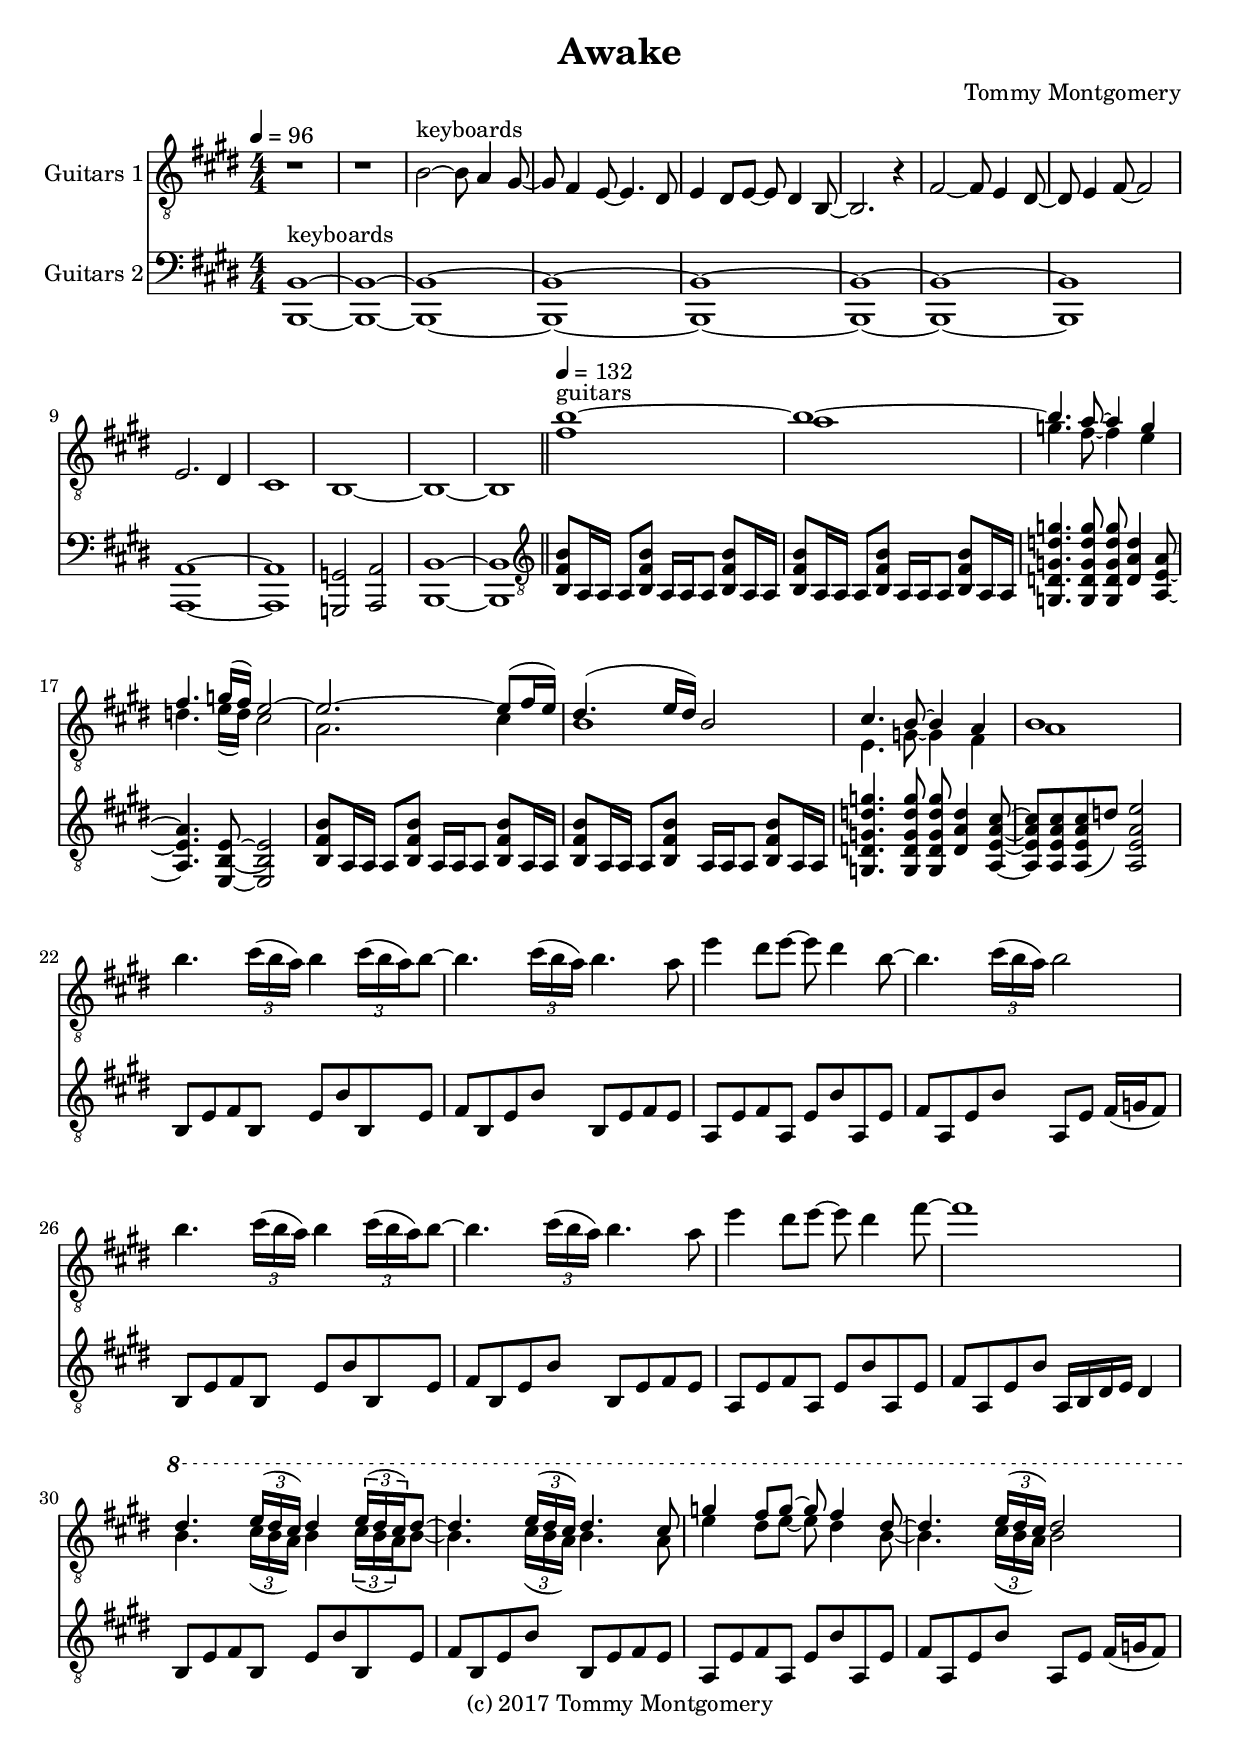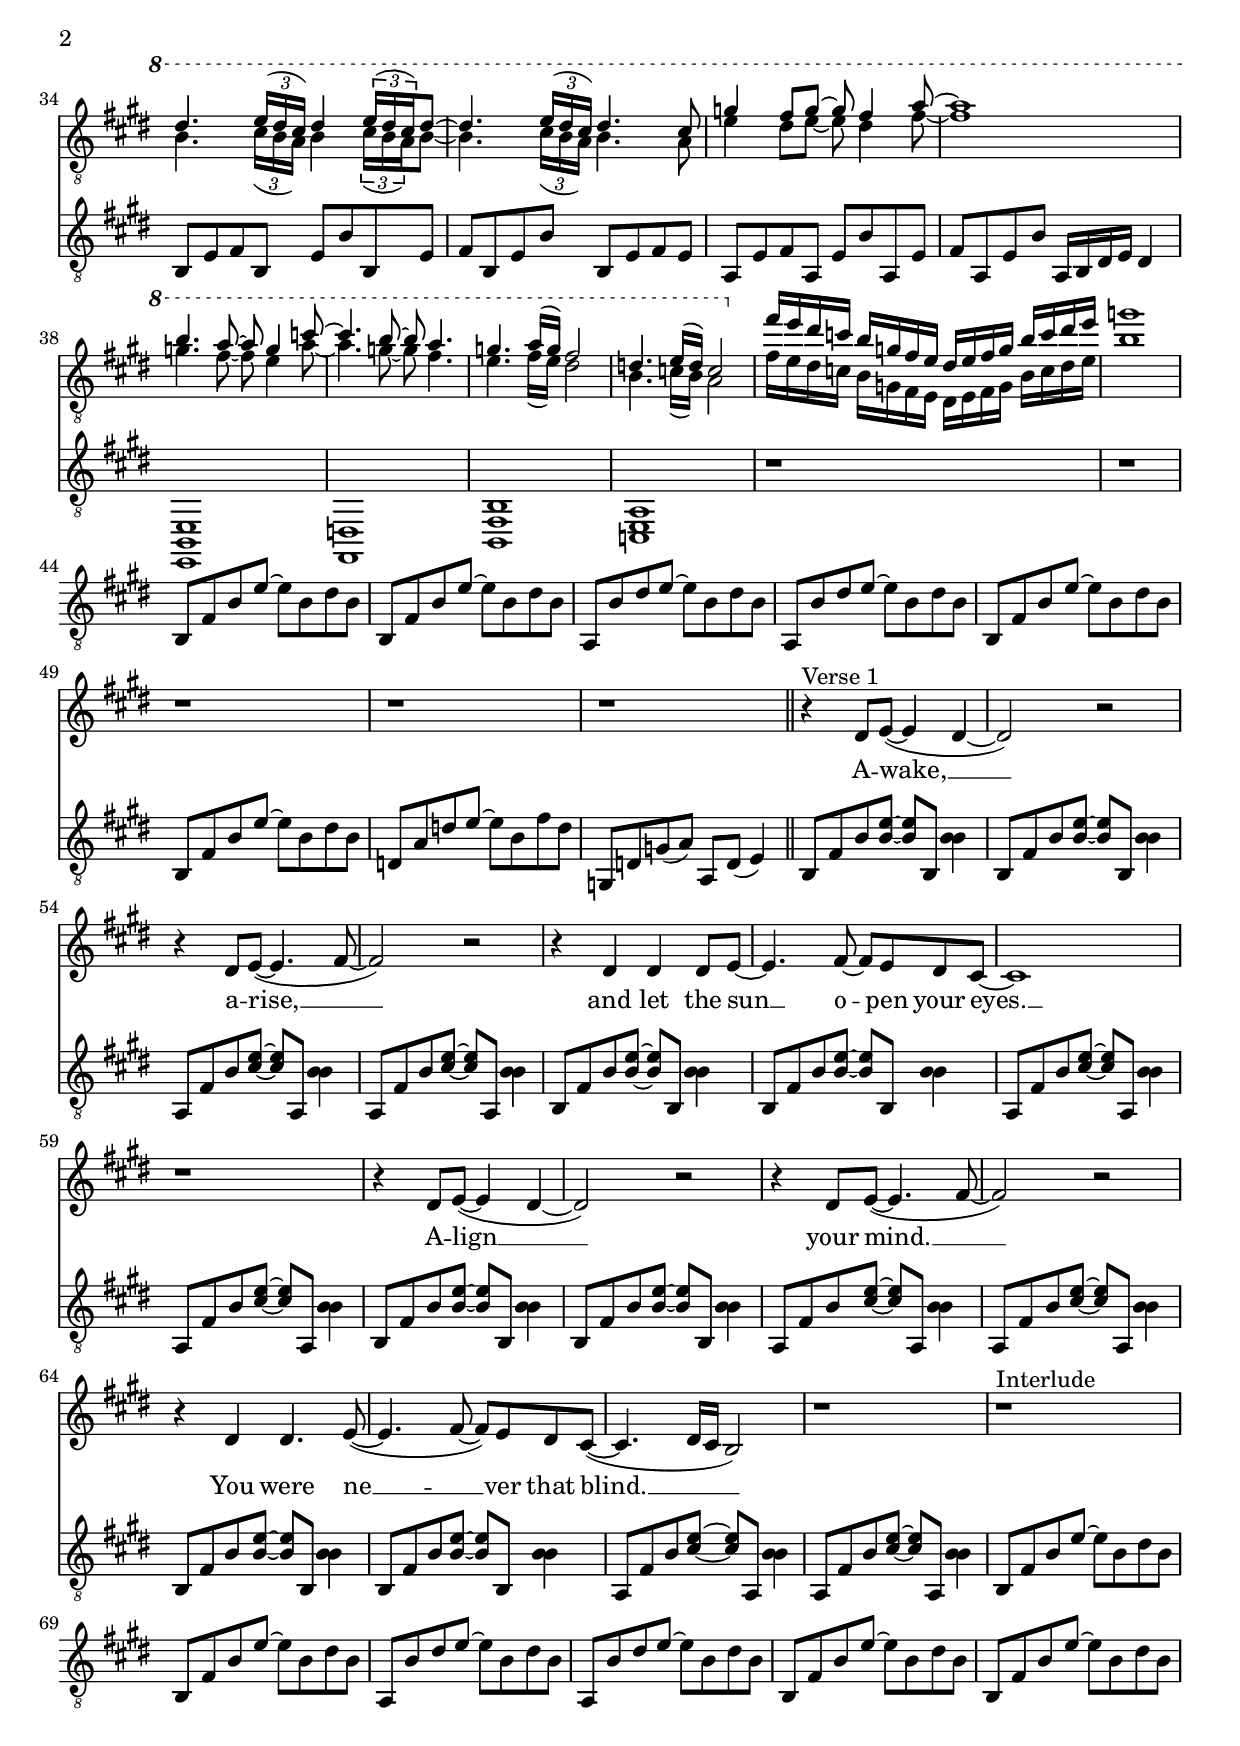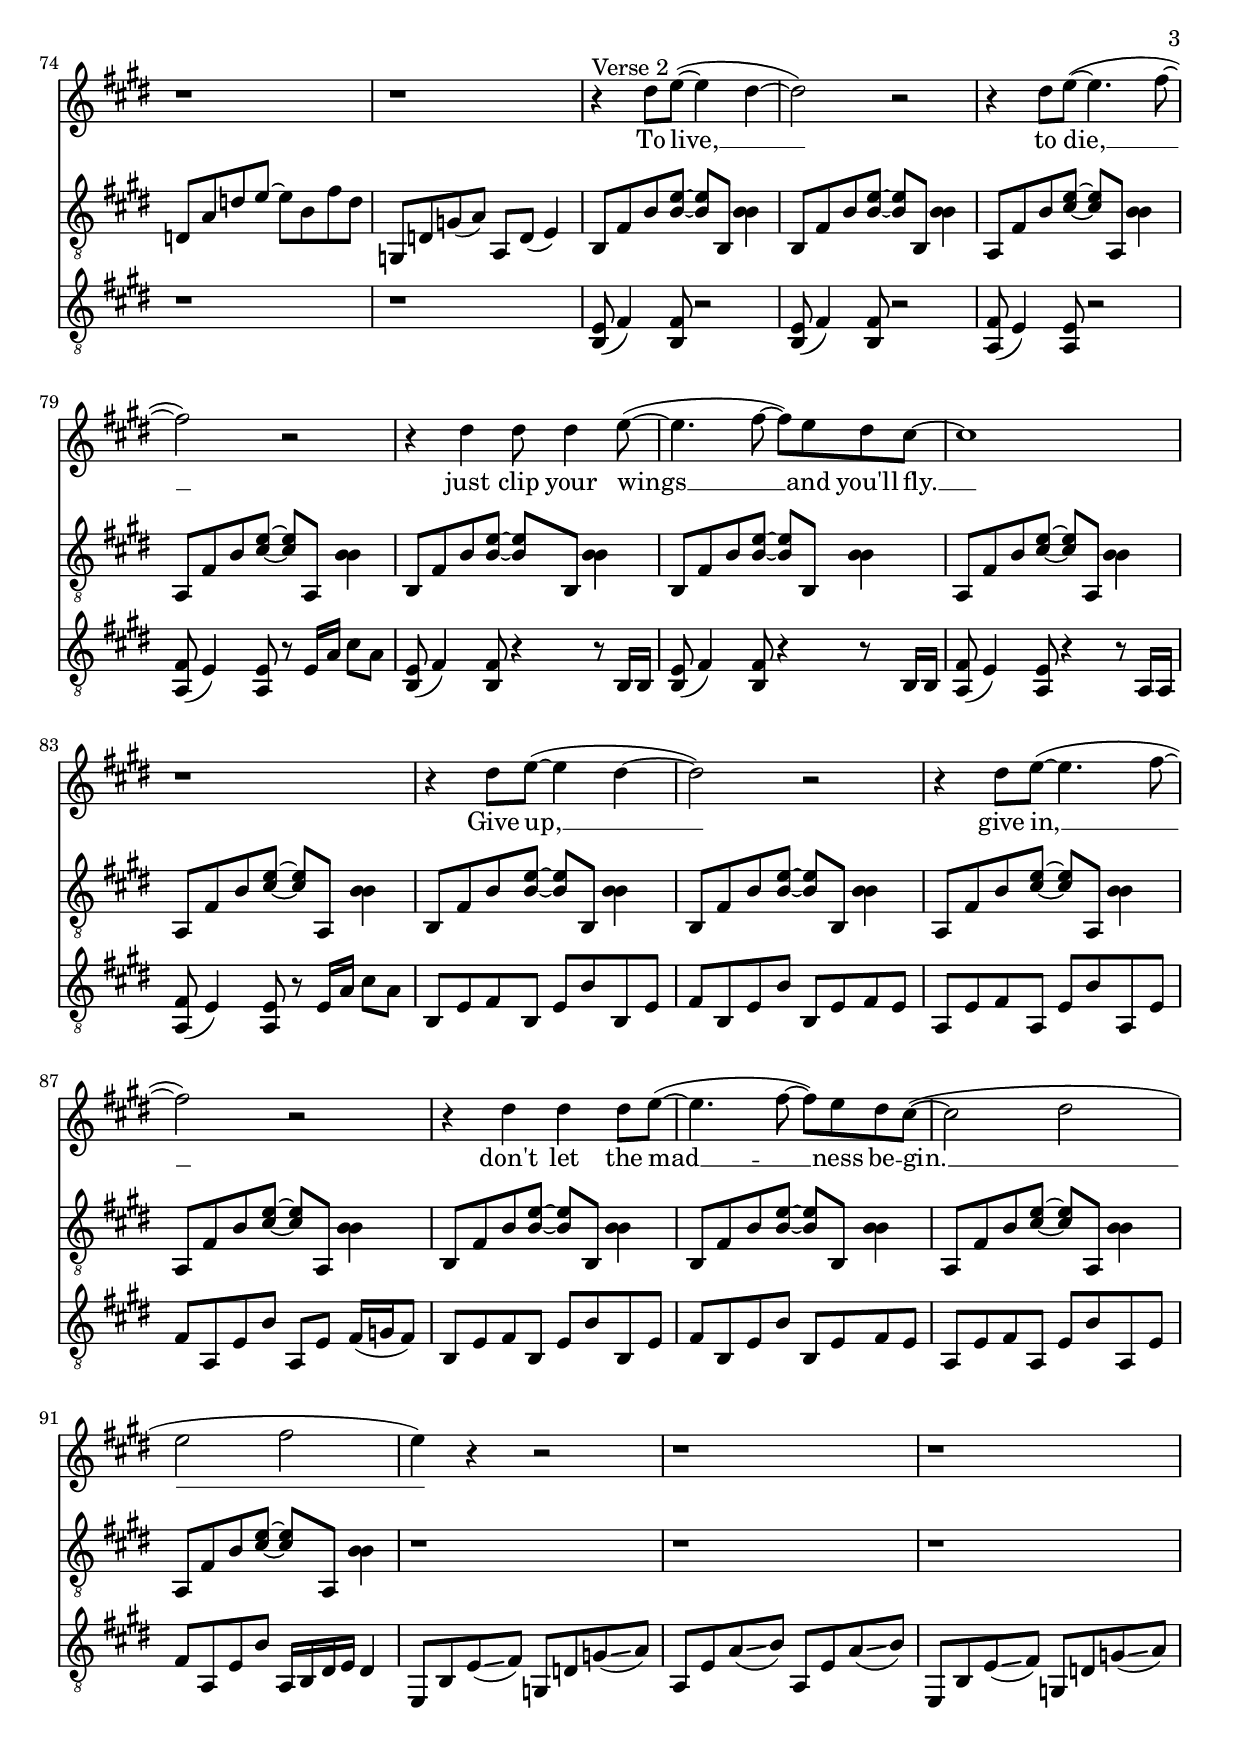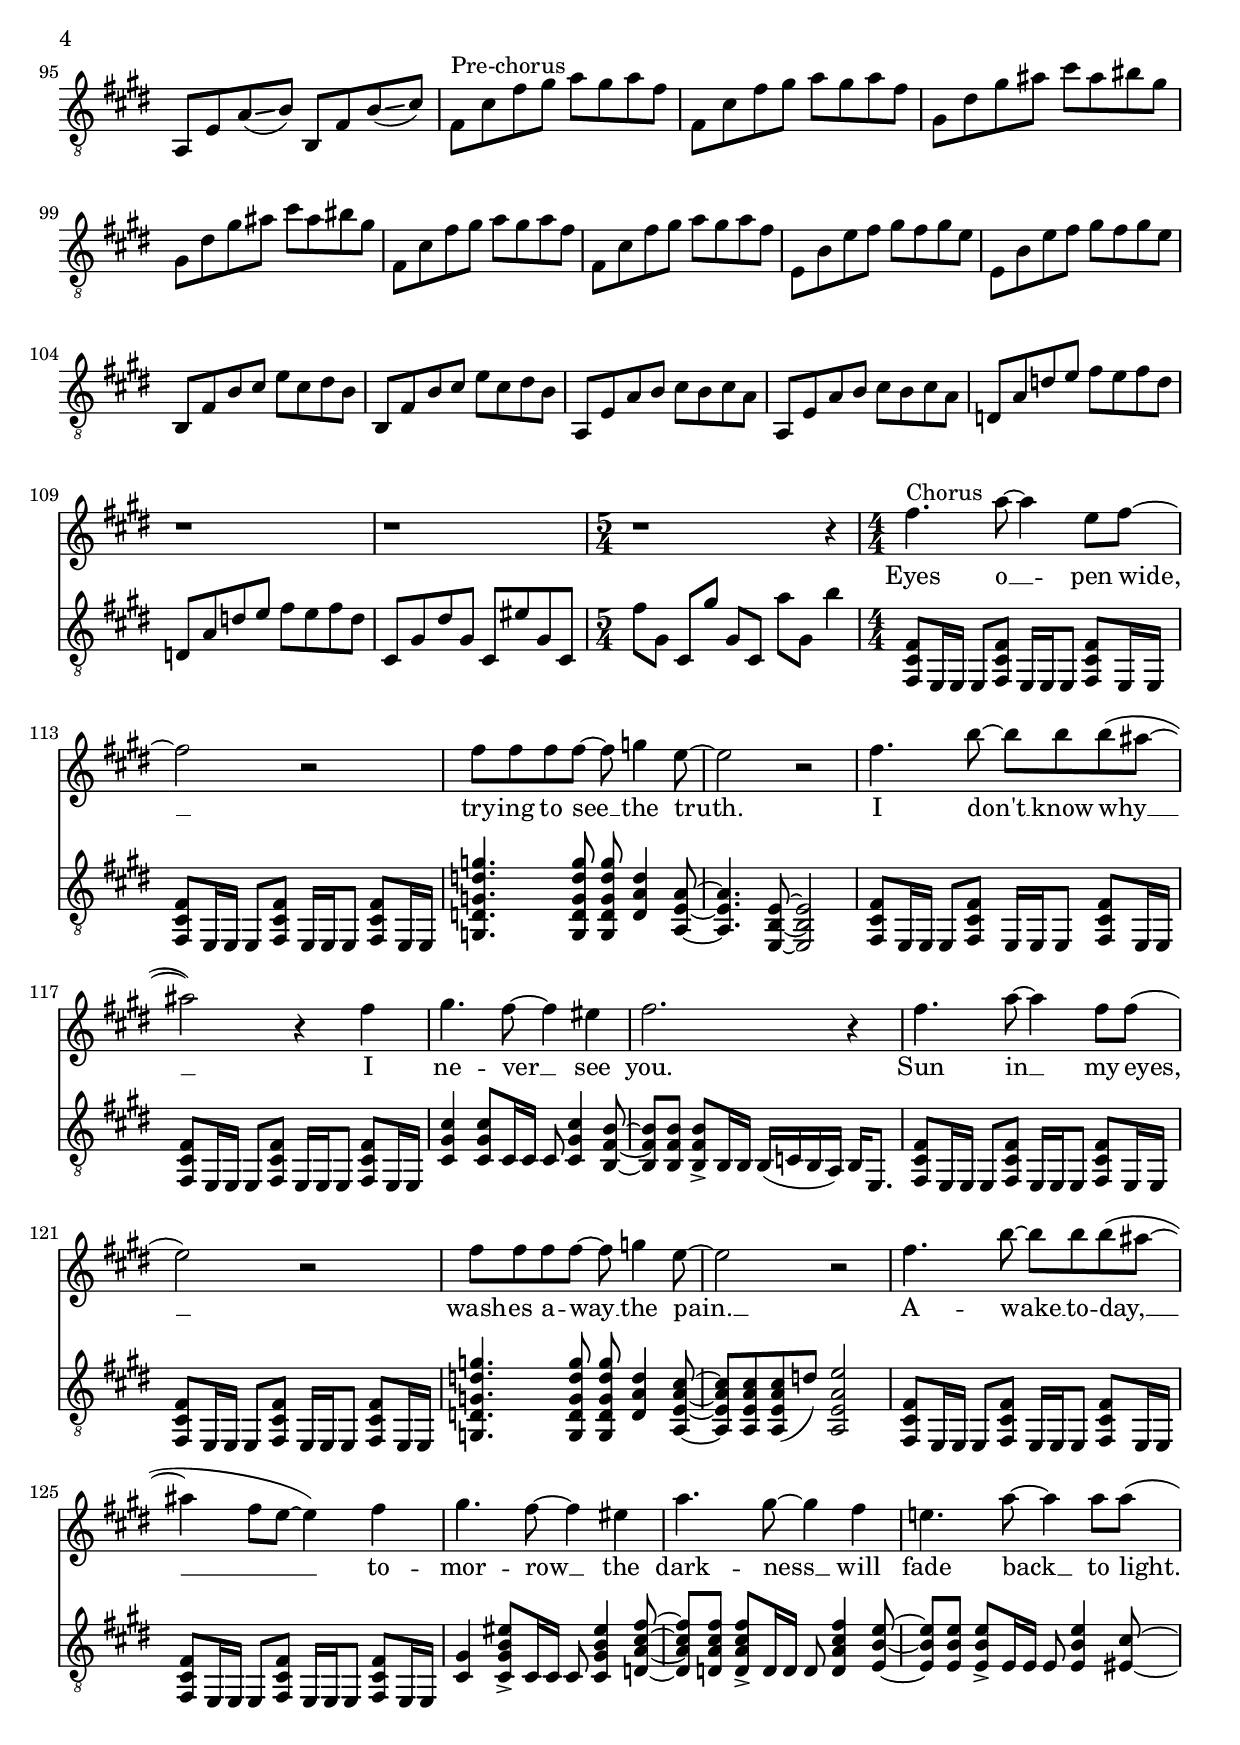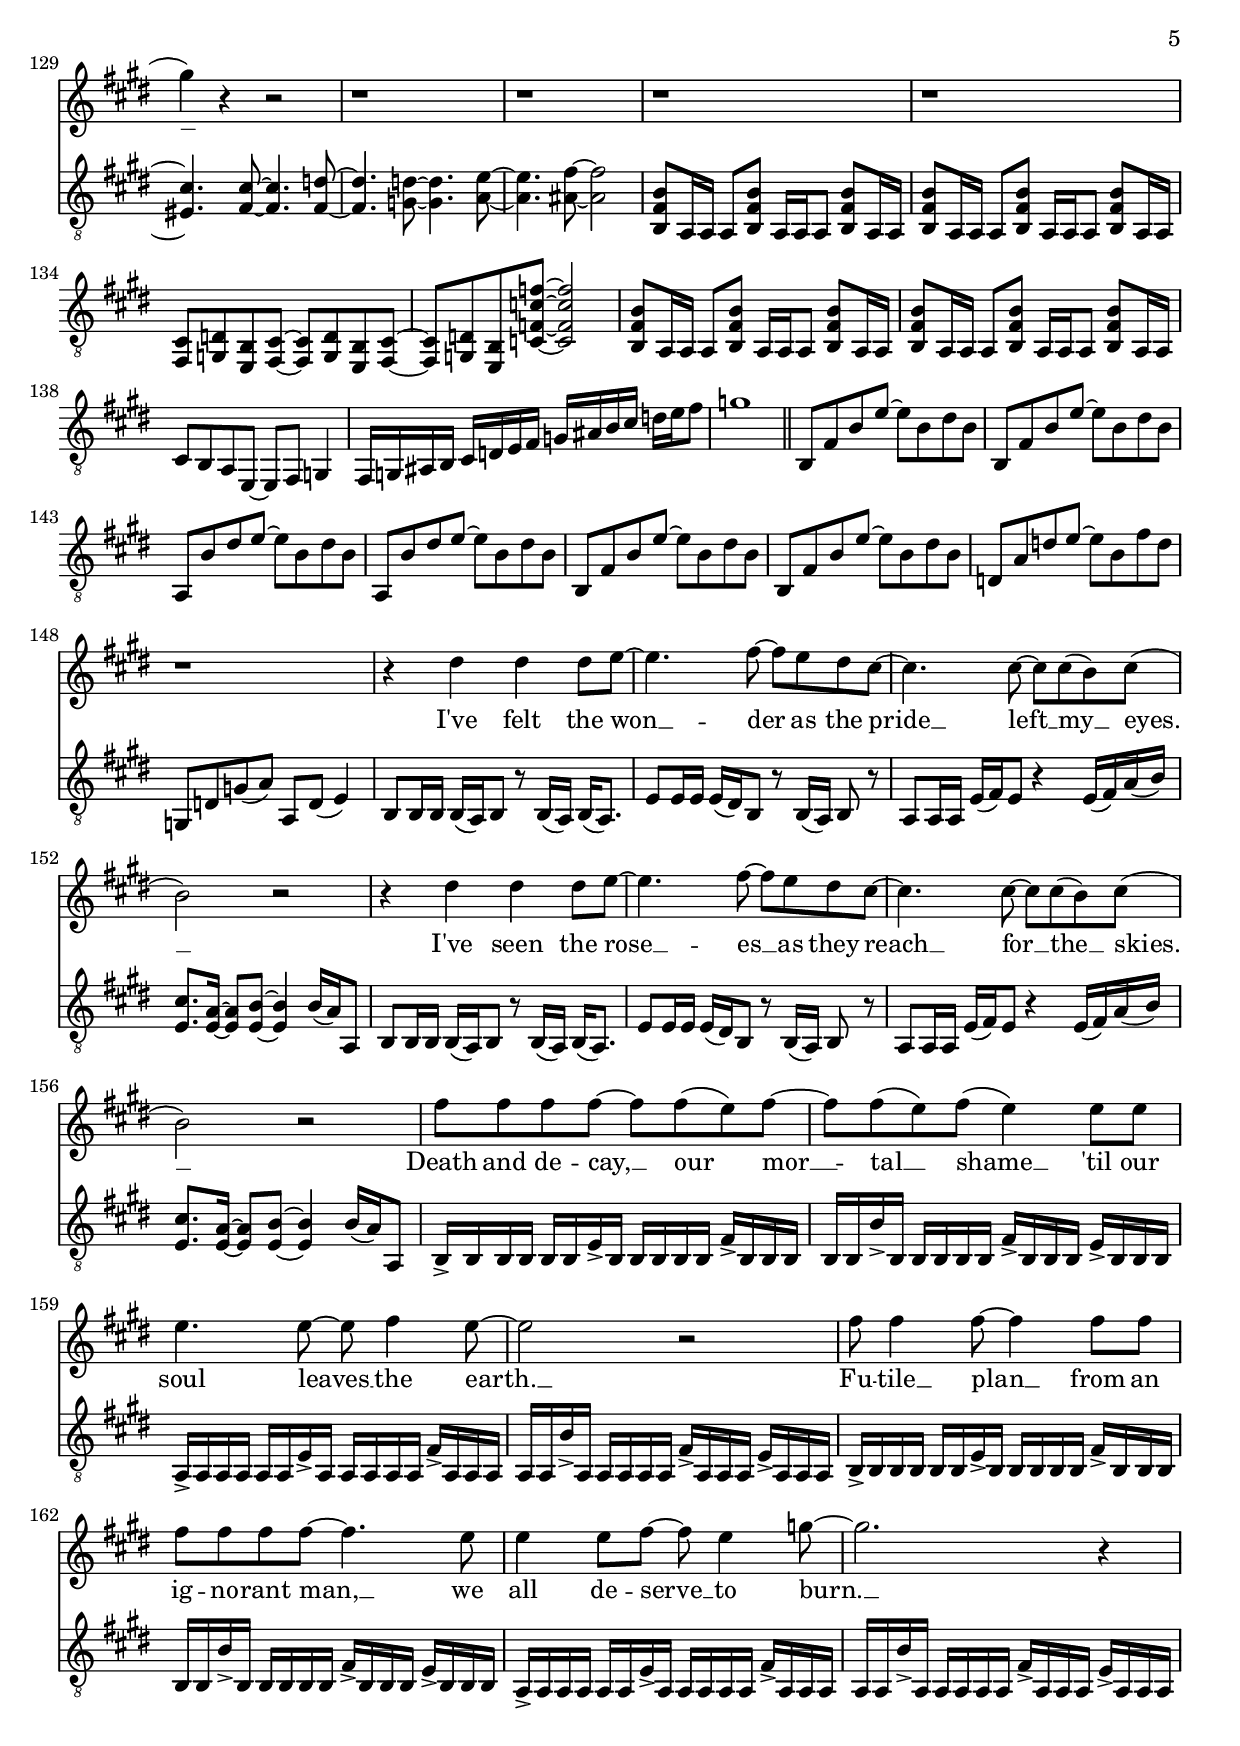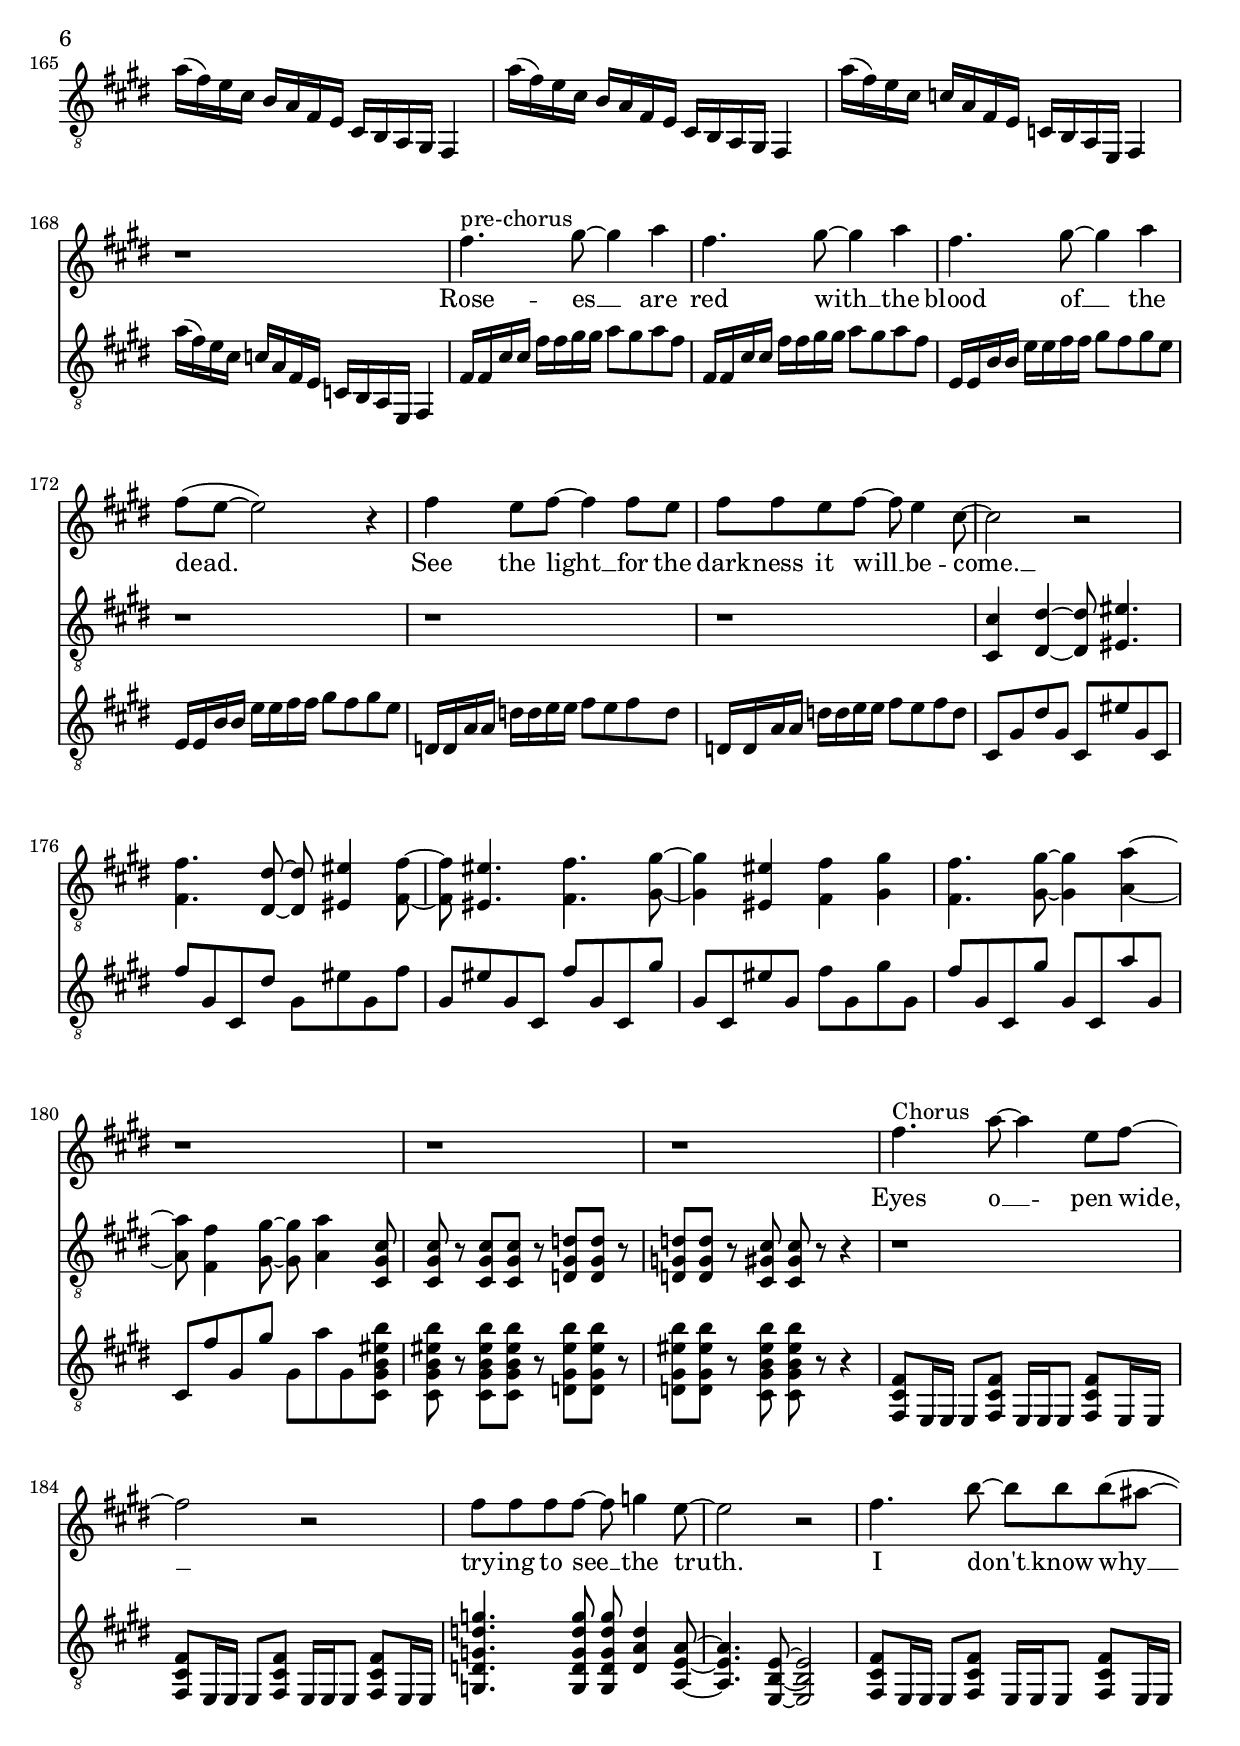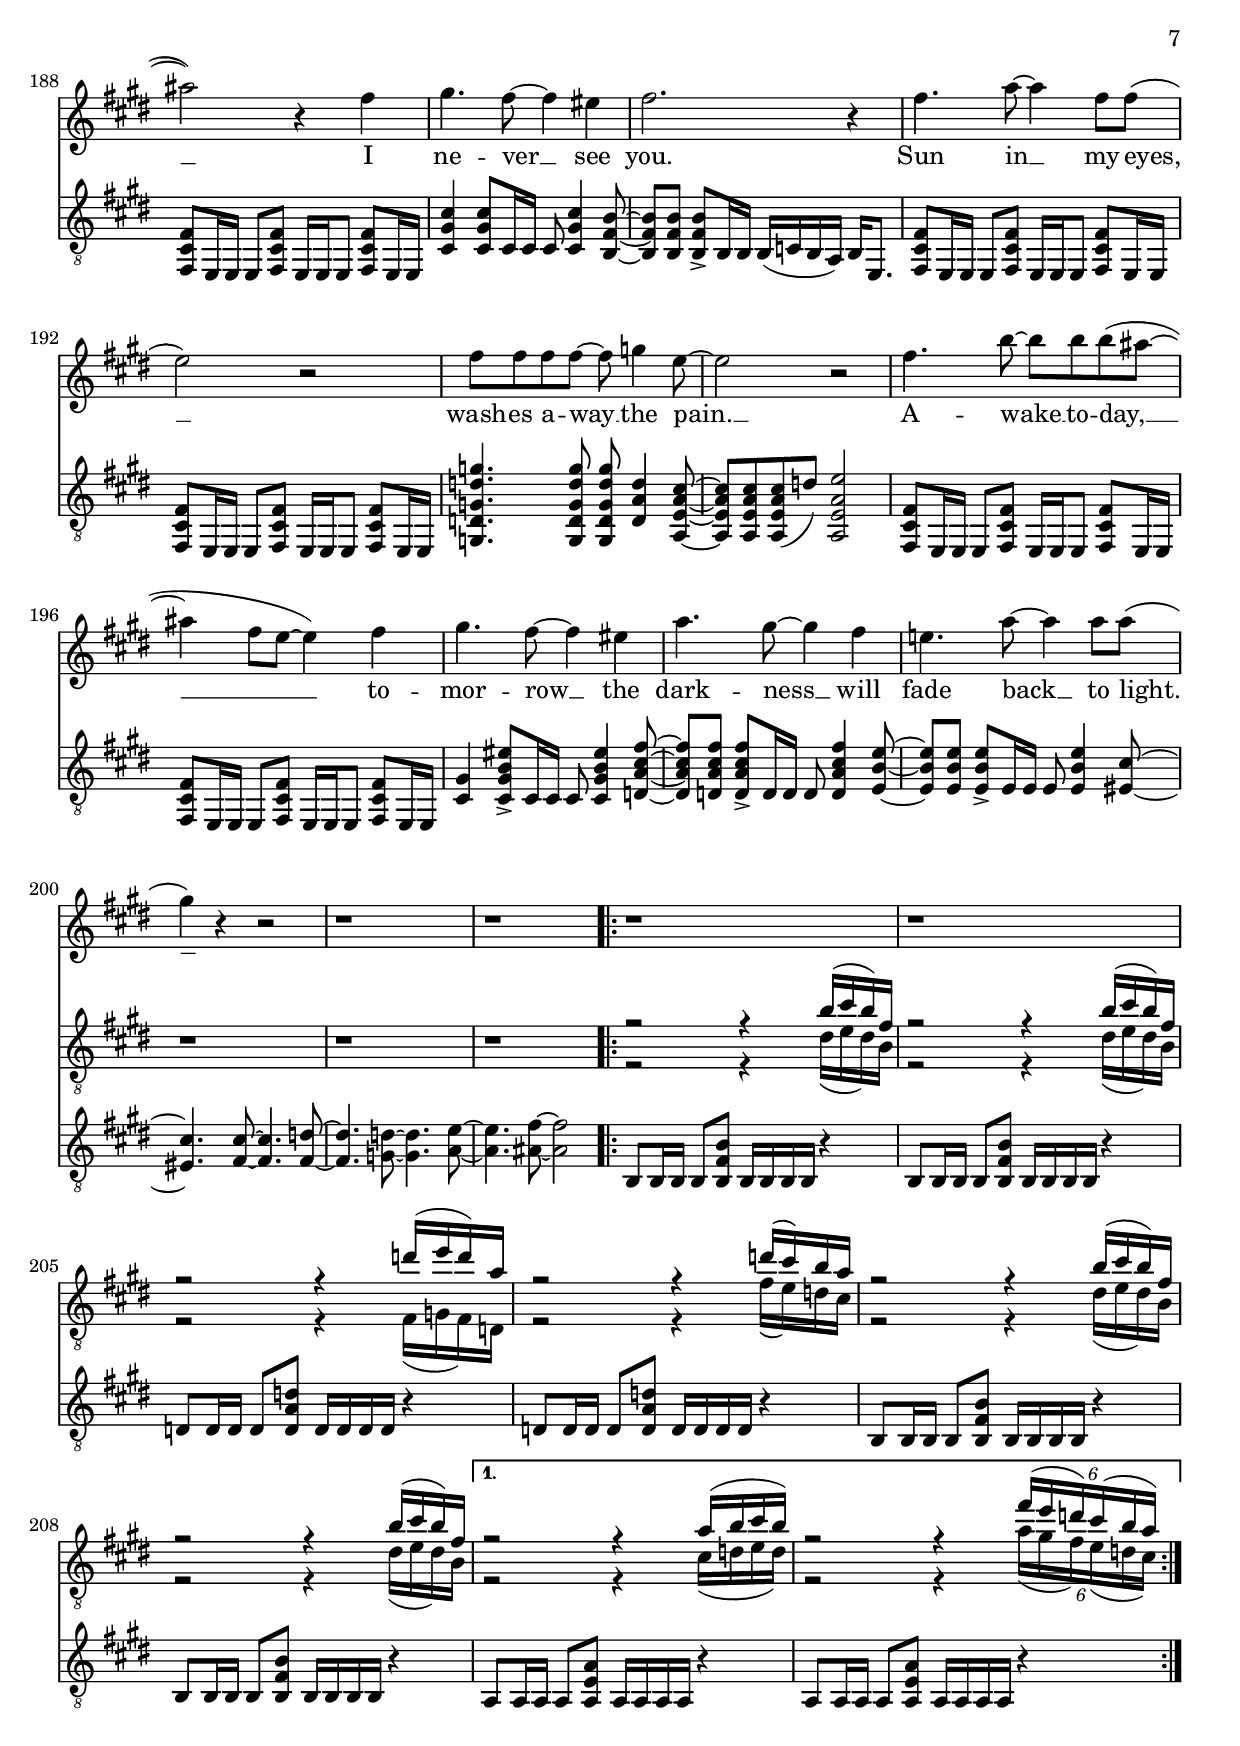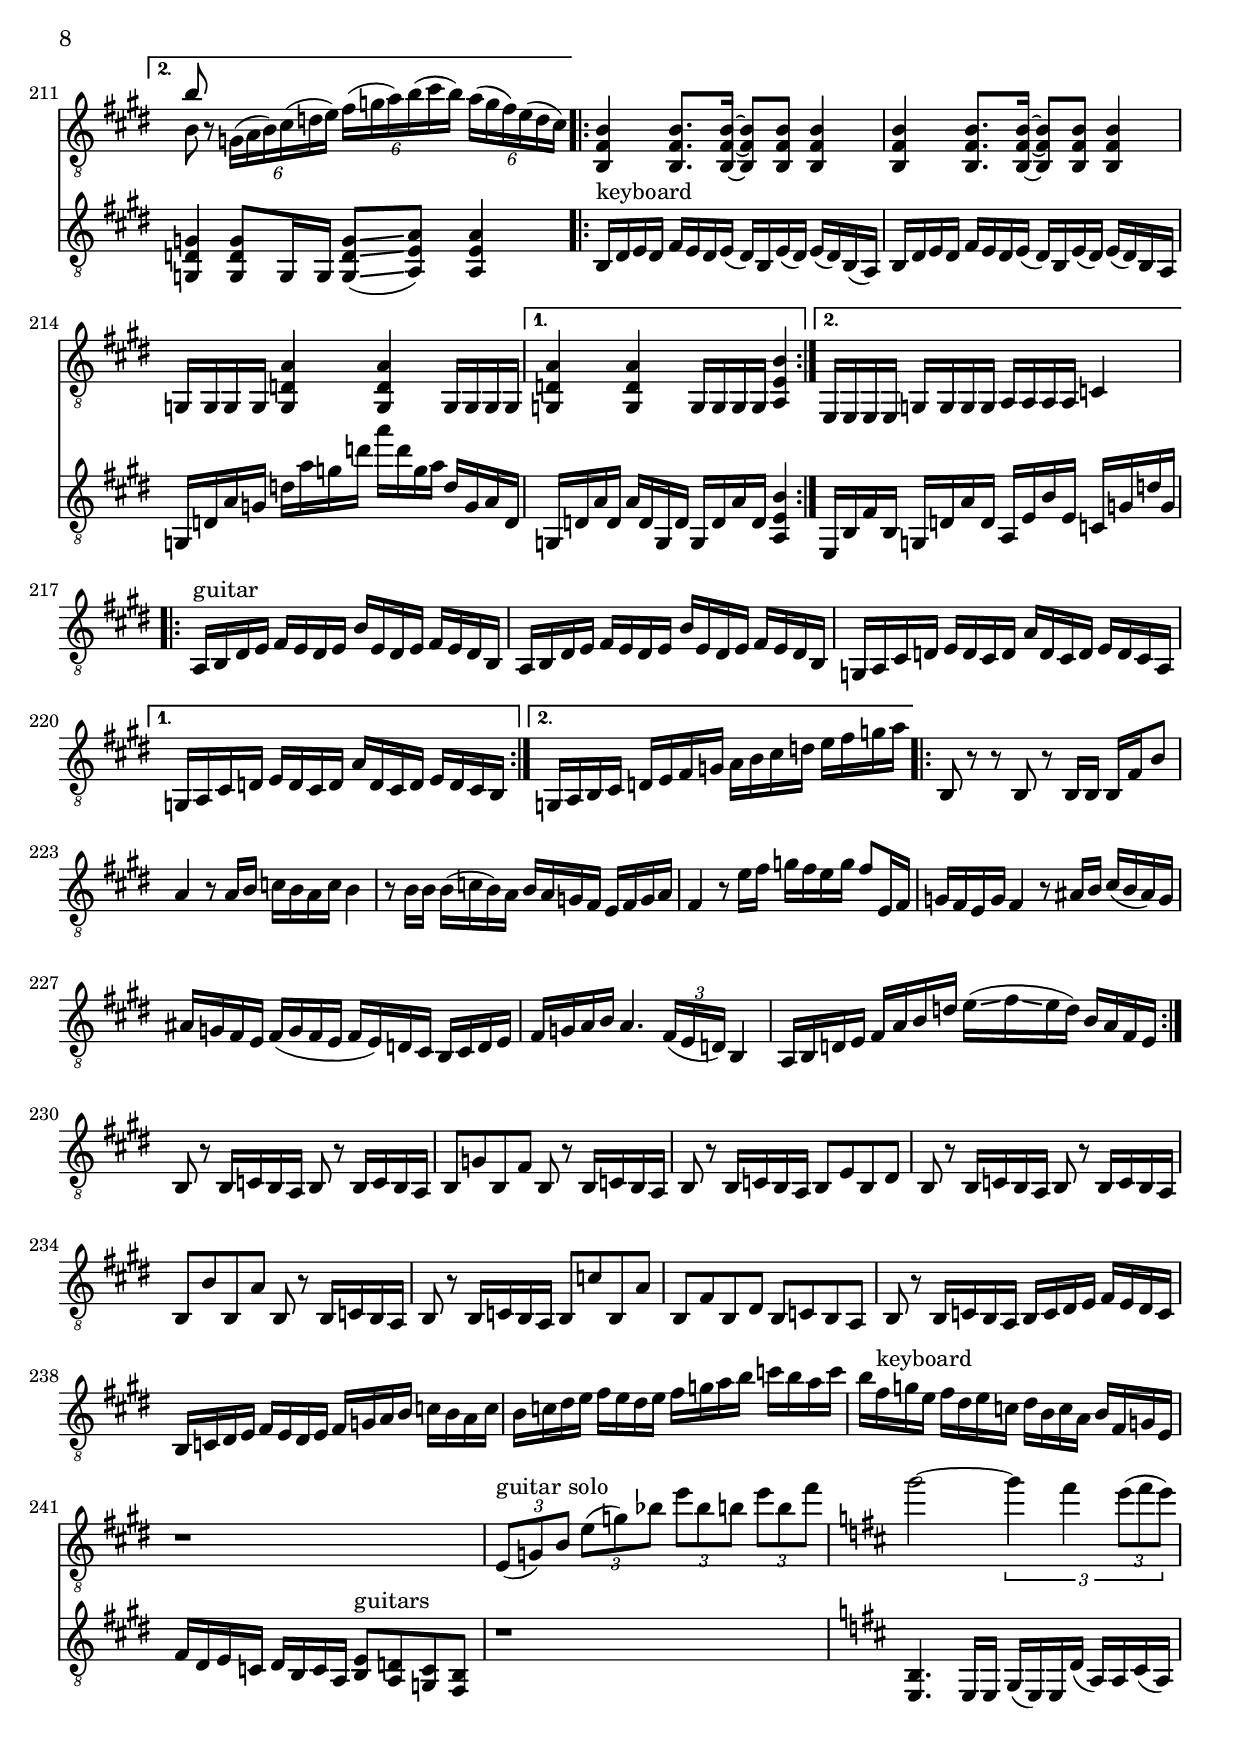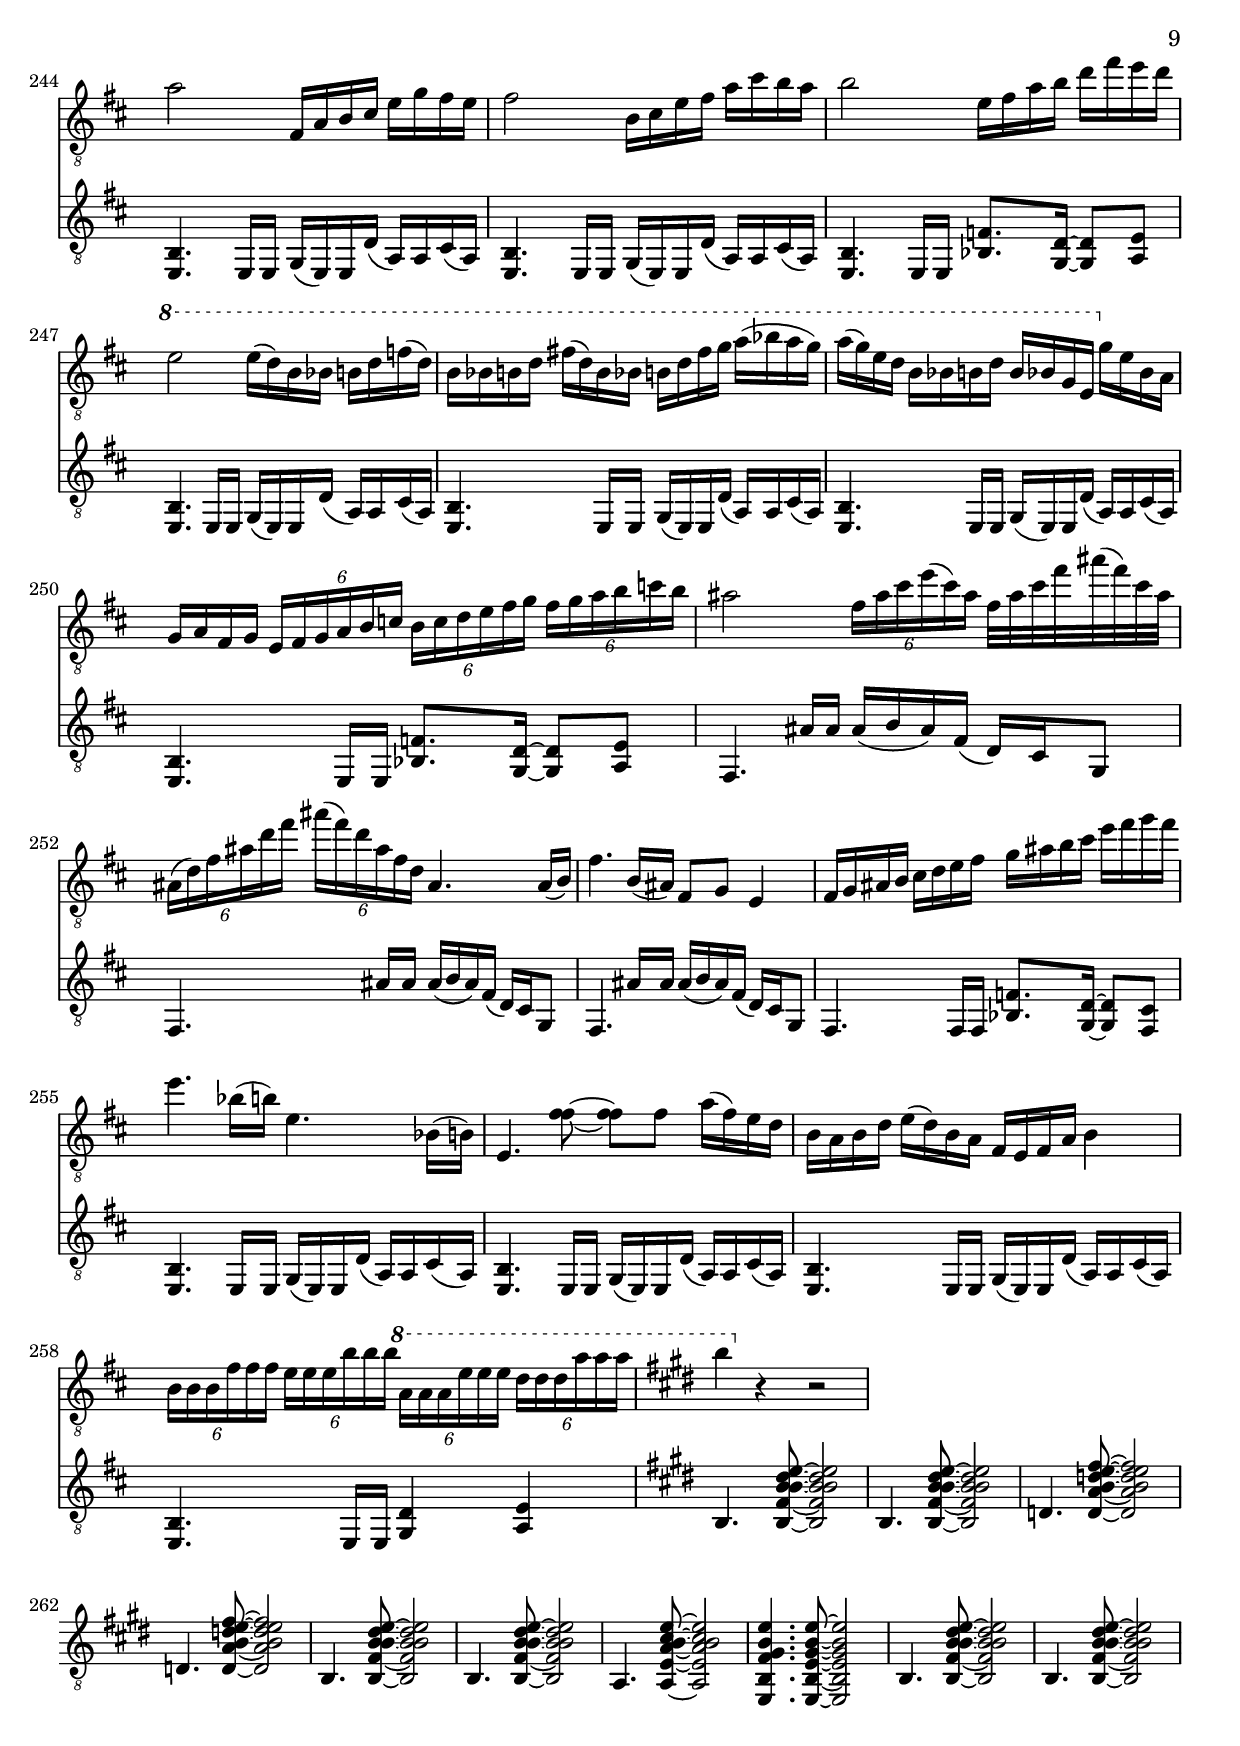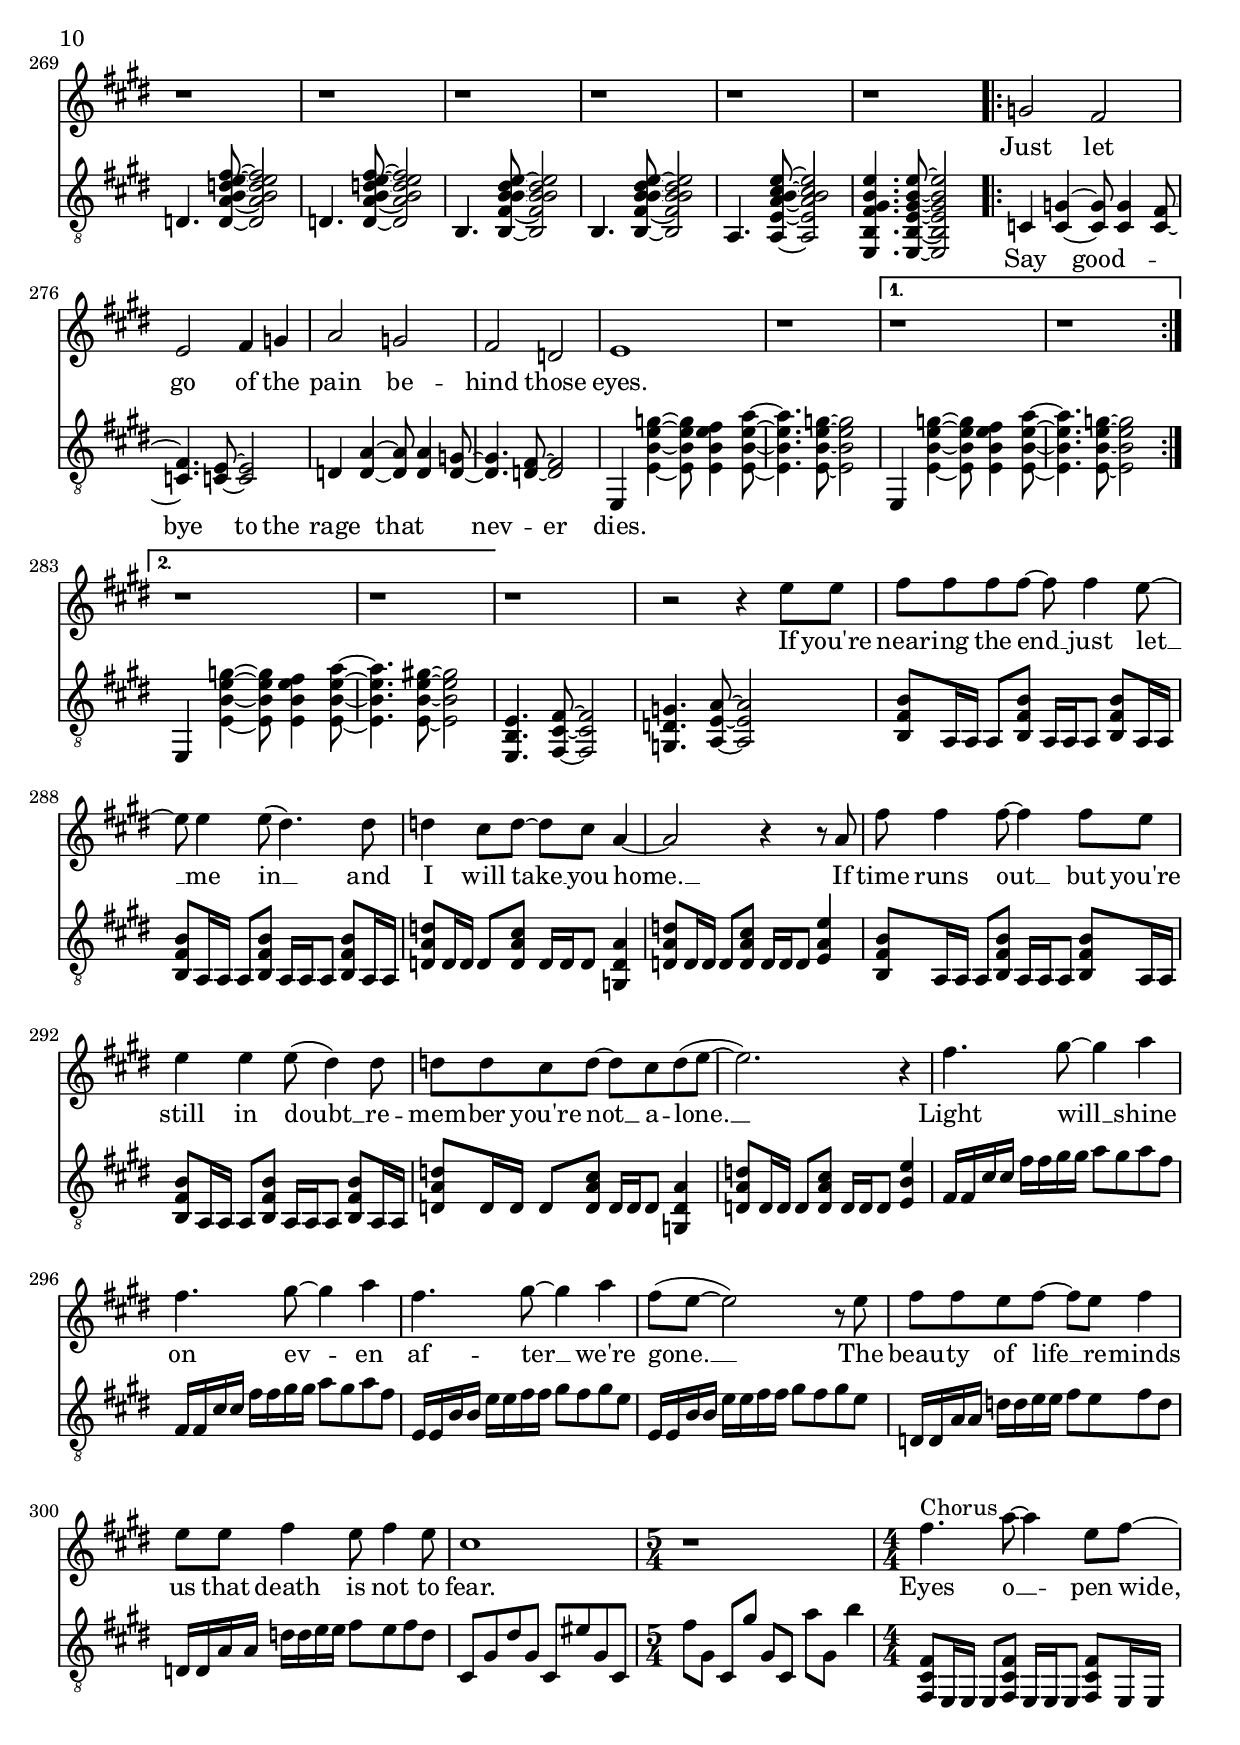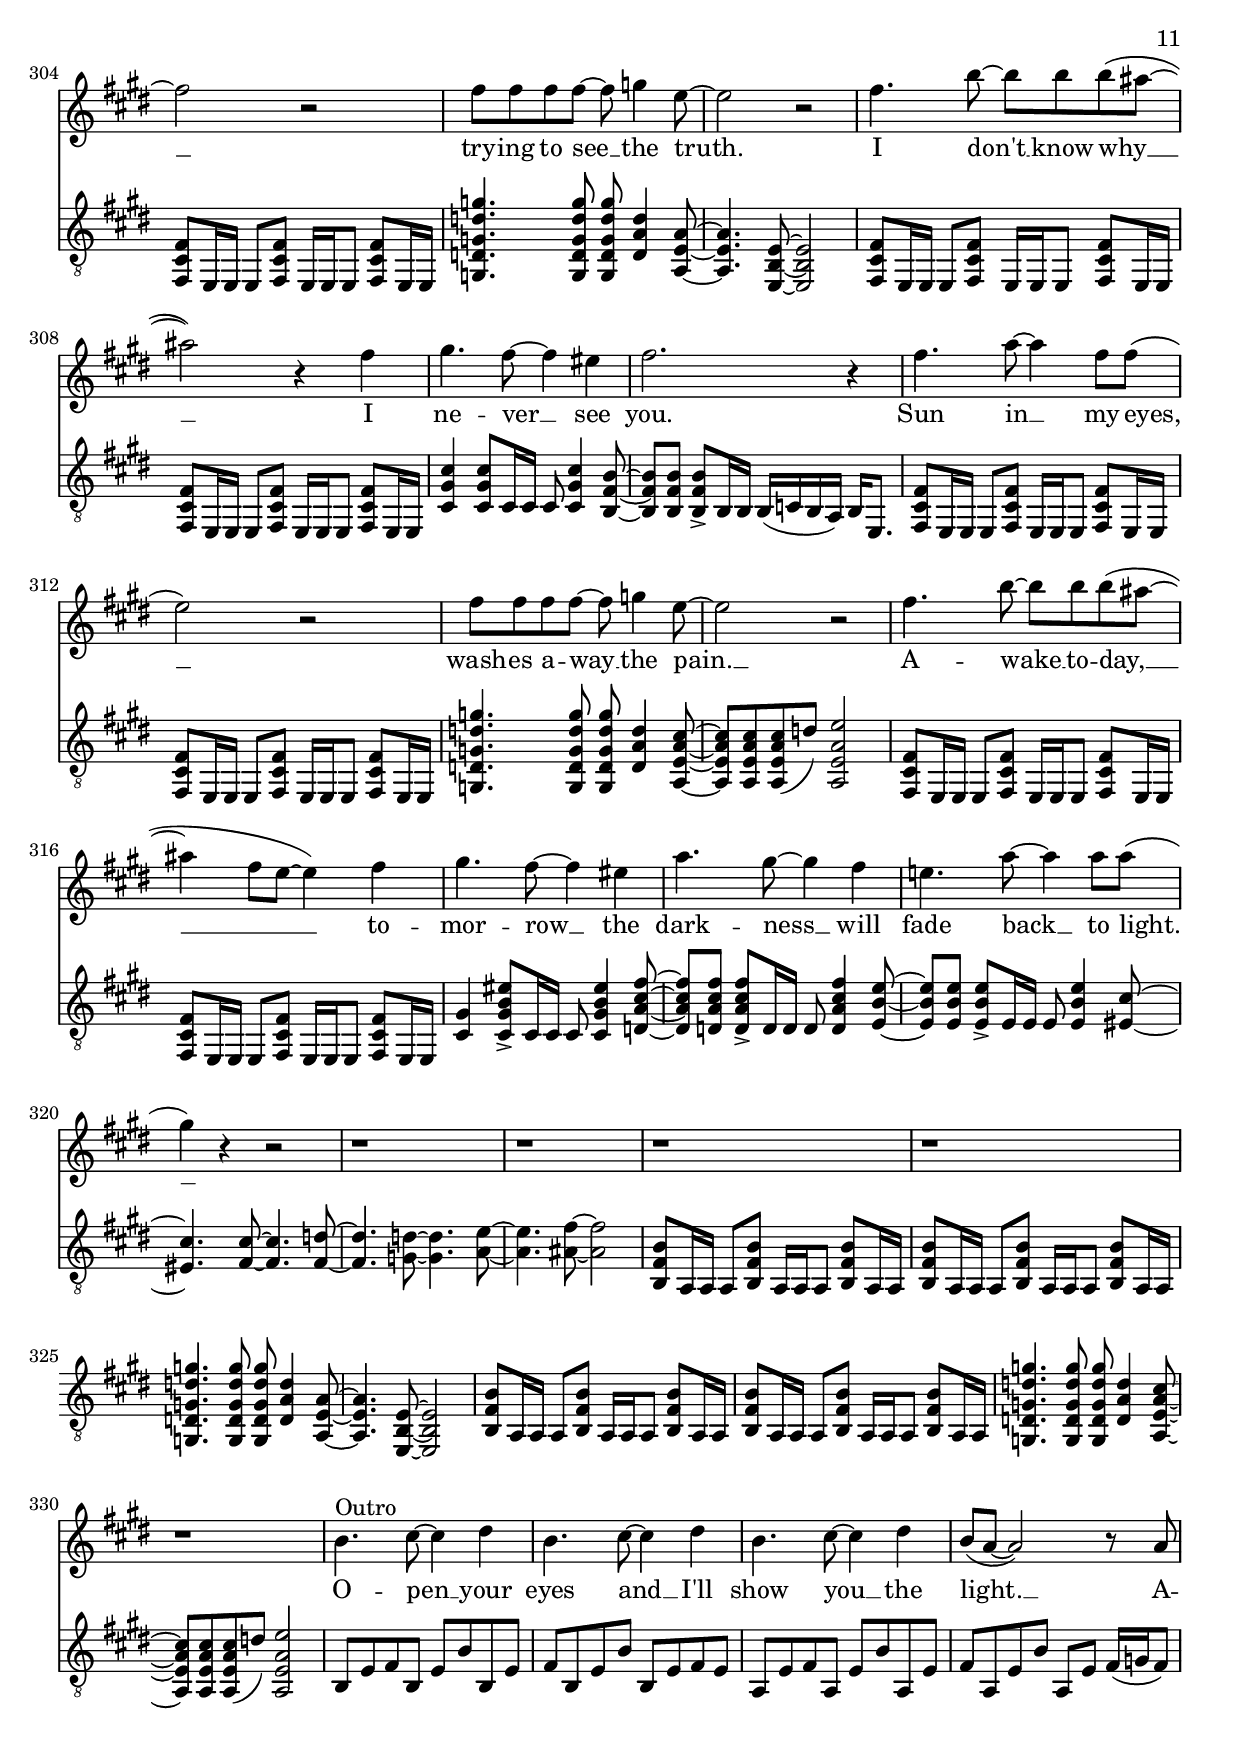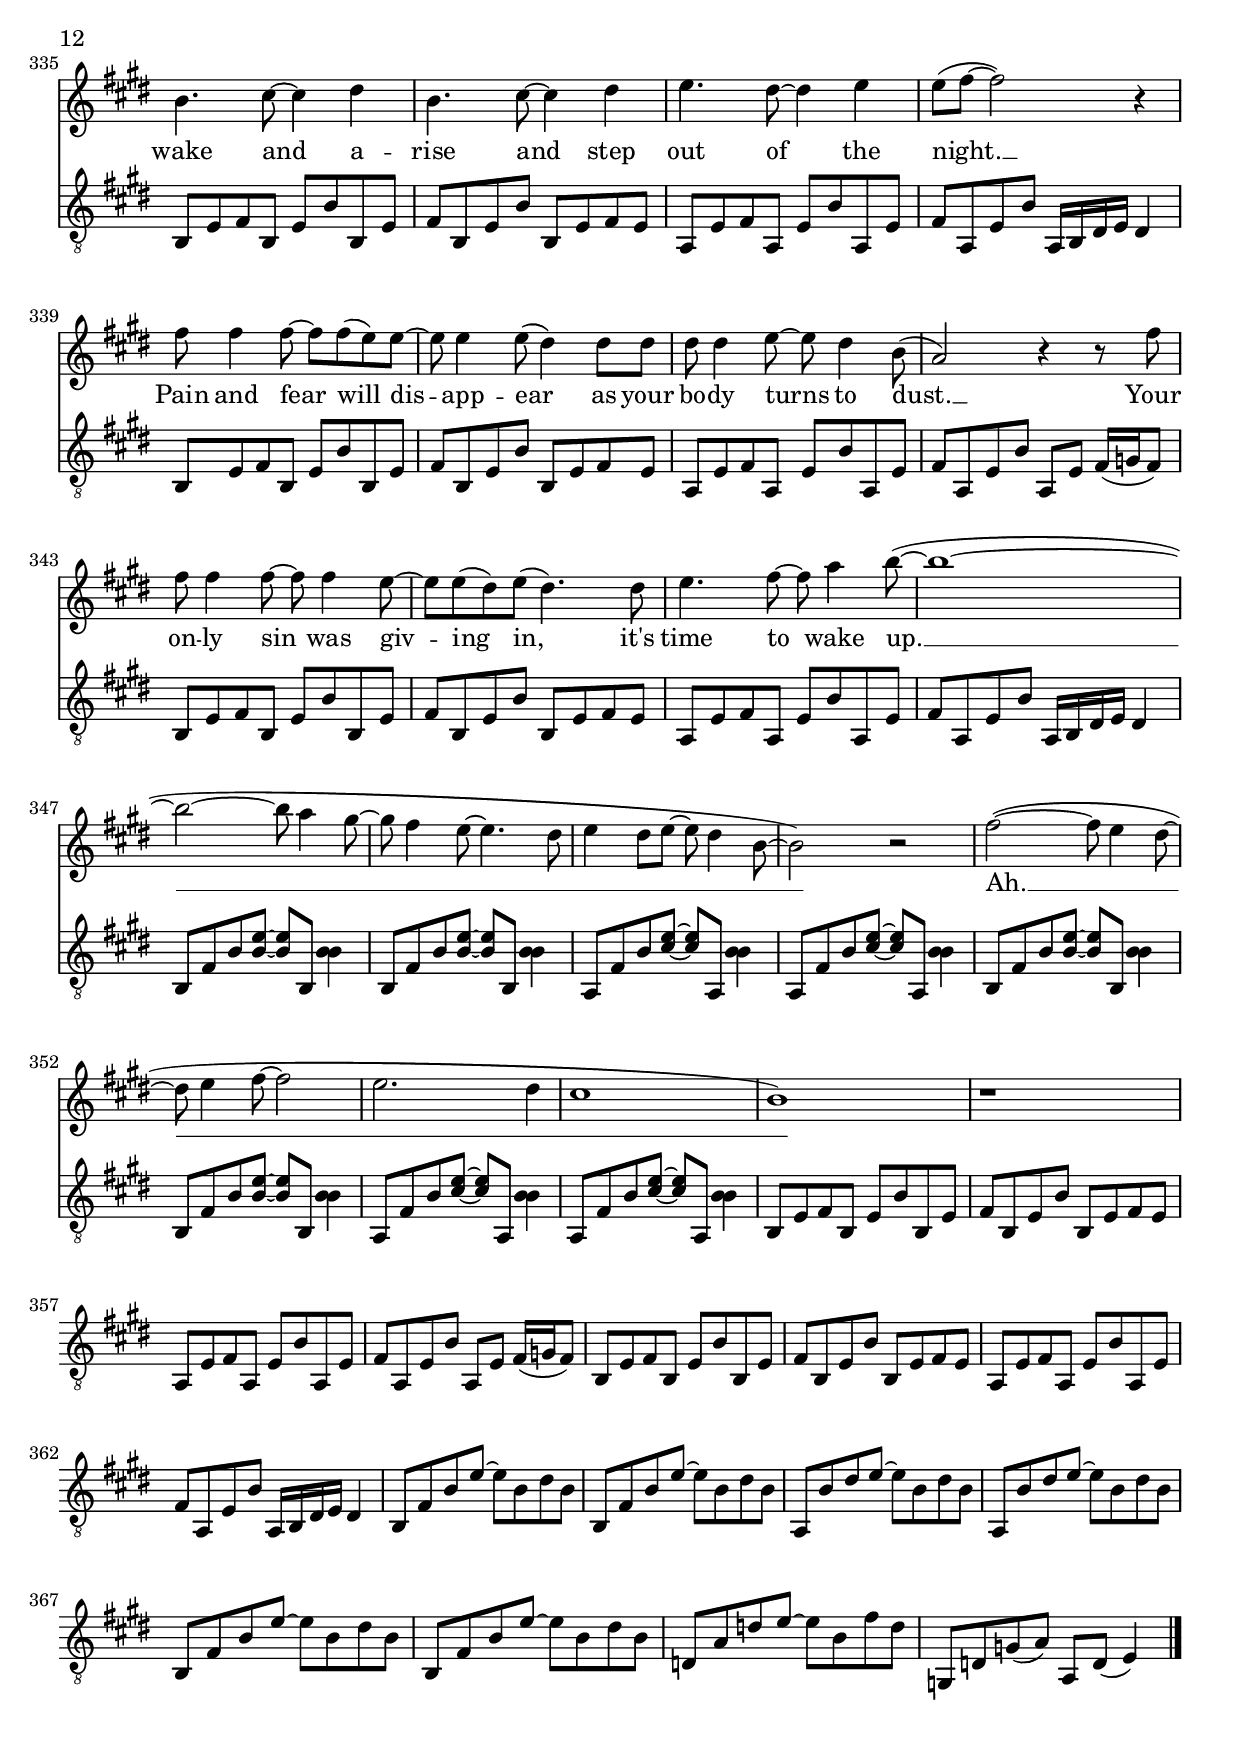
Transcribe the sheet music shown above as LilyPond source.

\version "2.18.2"
\language "english"

\header {
  title = "Awake"
  composer = "Tommy Montgomery"
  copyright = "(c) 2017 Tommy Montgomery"
}

globalConfig = {
  \key b \mixolydian
  \time 4/4
  \numericTimeSignature
  \tempo 4 = 96
  \omit Voice.StringNumber
  \override TupletBracket #'bracket-visibility = #'if-no-beam
}

pinchHarmonic = #(define-music-function
  (parser location fretted actual duration)
  (ly:pitch? ly:pitch? number?)
  #{ <\parenthesize #fretted \tweak NoteHead.style #'harmonic-black #actual >4 #}
)

mainFifthRiff = \relative c {
  <b fs' b>8 a16 a a8 <b fs' b>8 a16 a a8 <b fs' b>8 a16 a |
}

firstInterlude = \relative c {
  b8 fs' b e ~ e b ds b | b, fs' b e ~ e b ds b |
  \repeat unfold 2 { a, b' ds e ~ e b ds b | }
  \repeat unfold 2 { b, fs' b e ~ e b ds b | }
  d, a' d e ~ e b fs' d |
  g,, d' g( a) a, d( e4) |
}

firstVerseRiff = \relative c {
  \repeat unfold 2 {
    \repeat unfold 2 { b8 fs' b <b e> ~ q b, <b' b>4 | }
    \repeat unfold 2 { a,8 fs' b <cs e> ~ q a, <b' b>4 | }
  }
}

bsusSingleNoteRiff = \relative c {
  b8 e fs b, e b' b, e | fs b, e b' b, e fs e |
  a, e' fs a, e' b' a, e' | fs a, e' b' a, e' fs16( g fs8) |
  b, e fs b, e b' b, e | fs b, e b' b, e fs e |
  a, e' fs a, e' b' a, e' | fs a, e' b' a,16 b ds e ds4 |
}

introRhythmGOne = \relative c {
  <g d' g d' g>4. q8 q <d' a' d>4 <a e' a>8 ~ | q4. <e b' e>8 ~ q2 |
}

introRhythmGTwo = \relative c {
  <g d' g d' g>4. q8 q <d' a' d>4 <a e' a cs>8 ~ | q8 q q( d') <a, e' a e'>2 |
}

chorusRhythm = \relative c, {
  \repeat unfold 2 { \transpose b fs \mainFifthRiff }
  \introRhythmGOne
  \repeat unfold 2 { \transpose b fs \mainFifthRiff }
  <cs' gs' cs>4 q8 cs16 cs cs8 <cs gs' cs>4 <b fs' b>8 ~ |
  q8 q q-> b16 b b( c b a) b e,8. |
  \repeat unfold 2 { \transpose b fs \mainFifthRiff }
  \introRhythmGTwo
  \repeat unfold 2 { \transpose b fs \mainFifthRiff }
  <cs' gs'>4 <cs gs' b es>8-> cs16 cs cs8 <cs gs' b es>4 <d a' cs fs>8 ~ |
  q q q-> d16 d d8 <d a' cs fs>4 <e b' e>8 ~ |

  q8 q q-> e16 e e8 <e b' e>4 <es cs'>8 ~ |
  q4. <fs cs'>8 ~ q4. <fs d'>8 ~ |
  q4. <g d'>8 ~ q4. <a e'>8 ~ |
  q4. <as fs'>8 ~ q2 |
}

aMajSeventhRiff = \relative c {
  \repeat unfold 2 { a,,16 e' gs a b a gs a e' a, gs a b a gs e | }
  \repeat unfold 2 { b fs' a b cs b a b fs' b, a b cs b a fs | }
  \repeat unfold 2 { cs g' b cs d cs b cs g' cs, b cs d cs b g | }
  \repeat unfold 2 { d a' d e fs( e) d e a g fs e fs( e) d a | }
}

fSharpPentDescRiff = \relative c'' {
  \repeat unfold 2 { a16( fs) e cs b a fs e cs b a gs fs4 | }
  \repeat unfold 2 { a''16( fs) e cs c a fs e c b a e fs4 | }
}

guitarTwo = \relative c, {
  \clef bass
  <b b'>1^"keyboards" ~ | q ~ |
  q ~ | q ~ | q ~ | q ~ |
  q ~ | q | <a a'> ~ | q |
  <g g'>2 <a a'> | <b b'>1 ~ | q \bar "||" |

  \tempo 4 = 132
  \clef "G_8"

  \repeat unfold 2 \mainFifthRiff
  \introRhythmGOne
  \repeat unfold 2 \mainFifthRiff
  \introRhythmGTwo

  \repeat unfold 2 \bsusSingleNoteRiff

  <e, b' e>1 | <fs d'> | <b fs' b> | <c e a> |

  \repeat unfold 10 r1

  % verse 1
  \repeat unfold 16 r1
  % interlude
  \repeat unfold 8 r1

  % verse 2
  \repeat unfold 2 { <b' e>8( fs'4) <b, fs'>8 r2 | }
  <a fs'>8( e'4) <a, e'>8 r2 | <a fs'>8( e'4) <a, e'>8 r8 e'16 a cs8 a |
  \repeat unfold 2 { <b, e>8( fs'4) <b, fs'>8 r4 r8 b16 b | }
  <a fs'>8( e'4) <a, e'>8 r4 r8 a16 a | <a fs'>8( e'4) <a, e'>8 r8 e'16 a cs8 a |

  \bsusSingleNoteRiff

  % interlude 2
  e,8 b' e\glissando( fs) g, d' g\glissando( a) |
  \repeat unfold 2 { a, e' a\glissando( b) }  |
  e,,8 b' e\glissando( fs) g, d' g\glissando( a) |
  a, e' a\glissando( b) b, fs' b\glissando( cs) |

  % pre-chorus (long)
  fs,8^"Pre-chorus" cs' fs gs a gs a fs |
  fs, cs' fs gs a gs a fs |
  \repeat unfold 2 { gs, ds' gs as cs as bs gs | }
  \repeat unfold 2 { fs,8 cs' fs gs a gs a fs | }
  \repeat unfold 2 { e,8 b' e fs gs fs gs e | }
  \repeat unfold 2 { b,8 fs' b cs e cs ds b | }
  \repeat unfold 2 { a,8 e' a b cs b cs a | }
  \repeat unfold 2 { d,8 a' d e fs e fs d | }
  cs,8 gs' ds' gs, cs, es' gs, cs, |
  \time 5/4 fs' gs, cs, gs'' gs, cs, a'' gs, b'4 |

  % chorus
  \time 4/4 \chorusRhythm

  % post-chorus thing
  \repeat unfold 2 \mainFifthRiff
  <fs,, cs'>8 <g d'> <e b'> <fs cs'> ~ q <g d'> <e b'> <fs cs'> ~ |
  q <g d'> <e b'> <c' f c' f> ~ q2 |
  \repeat unfold 2 \mainFifthRiff
  cs8 b a e ~ e8 fs g4 |
  fs16 g as b cs d e fs g as b cs d e fs8 | g1 \bar "||" |

  \firstInterlude

  % verse 3
  \repeat unfold 2 {
    b,,8 b16 b b( a) b8 r8 b16( a) b( a8.) |
    e'8 e16 e e( ds) b8 r8 b16( a) b8 r8 |
    a8 a16 a e'( fs) e8 r4 e16( fs) a( b) |
    <e, cs'>8. <e a>16 ~ q8 <e b'> ~ q4 b'16( a) a,8 |
  }

  \repeat unfold 2 {
    b16-> b b b b b e-> b b b b b fs'-> b, b b |
    b b b'-> b, b b b b fs'-> b, b b e-> b b b |
    a-> a a a a a e'-> a, a a a a fs'-> a, a a |
    a a b'-> a, a a a a fs'-> a, a a e'-> a, a a |
  }

  \fSharpPentDescRiff

  \repeat unfold 2 { fs'16 fs cs' cs fs fs gs gs a8 gs a fs | }
  \repeat unfold 2 { e,16 e b' b e e fs fs gs8 fs gs e | }
  \repeat unfold 2 { d,16 d a' a d d e e fs8 e fs d | }

  cs,8 gs' ds' gs, cs, es' gs, cs, |
  fs' gs, cs, ds' gs, es' gs, fs' |
  gs, es' gs, cs, fs' gs, cs, gs'' |
  gs, cs, es' gs, fs' gs, gs' gs, |
  fs' gs, cs, gs'' gs, cs, a'' gs, |
  cs, fs' gs, gs' gs, a' gs, <cs, gs' b es b'>8 |
  q r <cs gs' b es b'> q r <d gs es' b'> q r |
  <d gs es' b'> q r <cs gs' b es b'> q r r4 |

  \chorusRhythm

  % instrumental interlude

  \repeat volta 2 {
    \repeat unfold 2 { b8 b16 b b8 <b fs' b> b16 b b b r4 | }
    d8 d16 d d8 <d a' d> d16 d d d r4 |
    d8 d16 d d8 <d a' d> d16 d d d r4 |
    \repeat unfold 2 { b8 b16 b b8 <b fs' b> b16 b b b r4 | }
    a8 a16 a a8 <a e' a> a16 a a a r4 |
  }
  \alternative {
    { a8 a16 a a8 <a e' a> a16 a a a r4 | }
    { <g d' g>4 q8 g16 g <g d' g>8\glissando( <a e' a>) q4 | }
  }

  \repeat volta 2 {
    b16^"keyboard" ds e ds fs e ds e( ds) b e( ds) e( ds) b( a) |
    b ds e ds fs e ds e( ds) b e( ds) e( ds) b a |
    g d' a' g d' a' g d' a' d, g, a d, g, a d, |
  }
  \alternative {
    { g, d' a' d, a' d, g, d' g, d' a' d, <a e' b'>4 | }
    { e16 b' fs' b, g d' a' d, a e' b' e, c g' d' g, | }
  }

  \repeat volta 2 {
    a,16^"guitar" b ds e fs e ds e b' e, ds e fs e ds b |
    a b ds e fs e ds e b' e, ds e fs e ds b |
    g a cs d e d cs d a' d, cs d e d cs a |
  }
  \alternative {
    { g a cs d e d cs d a' d, cs d e d cs b | }
    { g a b cs d e fs g a b cs d e fs g a | }
  }

  \repeat volta 2 {
    b,,8 r r b r b16 b b fs' b8 |
    a4 r8 a16 b c b a c b4 |
    r8 b16 b b( c b) a b a g fs e fs g a |
    fs4 r8 e'16 fs g fs e g fs8 e,16 fs
    g fs e g fs4 r8 as16 b cs( b as) g |
    as g fs e fs( g fs e fs e) d cs b cs d e |
    fs g a b a4. \times 2/3 { fs16( e d) } b4 |
    a16 b d e fs a b d e\glissando( fs\glissando e d) b a fs e |
  }

  b8 r b16 c b a b8 r b16 c b a |
  b8 g' b, fs' b, r b16 c b a |
  b8 r b16 c b a b8 e b ds |
  b8 r b16 c b a b8 r b16 c b a |
  b8 b' b, a' b, r b16 c b a |
  b8 r b16 c b a b8 c' b, a' |
  b, fs' b, ds b c b a |
  b r b16 c b a b c ds e fs e ds c |

  b16 c ds e fs e ds e fs g a b c b a c |
  b c ds e fs e ds e fs g a b c b a c |
  b fs^"keyboard" g e fs ds e c ds b c a b fs g e |
  fs ds e c ds b c a <b e>8^"guitars" <a d> <g c> <fs b> |

  % guitar solo lead in
  r1 |

  % guitar solo
  \key e \dorian

  \repeat unfold 2 {
    \repeat unfold 3 { <e b'>4. e16 e g( e) e d'( a) a cs( a) | }
    <e b'>4. e16 e <bf' f'>8. <g d'>16 ~ q8 <a e'> |
  }

  \repeat unfold 3 { fs4. as'16 as as(b as) fs( d) cs g8 | }
  fs4. fs16 fs <bf f'>8. <g d'>16 ~ q8 <fs cs'> |

  \repeat unfold 3 { <e b'>4. e16 e g( e) e d'( a) a cs( a) | }
  <e b'>4. e16 e <g d'>4 <a e'> |

  \key b \mixolydian
  \repeat unfold 2 {
    \repeat unfold 2 { b4. <b fs' b b ds e>8 ~ q2 | }
    \repeat unfold 2 { d4. <d a' d b e fs>8 ~ q2 | }
    \repeat unfold 2 { b4. <b fs' b b ds e>8 ~ q2 | }
    a4. <a e' a b cs e>8 ~ q2 |
    <e b' fs' gs b e>4. <e b' e gs b e>8 ~ q2 |
  }

  % bridge

  \repeat volta 2 {
    c'4 <c g'>4 ~ q8 q4 <c fs>8 ~ | q4. <c e>8 ~ q2 |
    d4 <d a'>4 ~ q8 q4 <d g>8 ~ | q4. <d fs>8 ~ q2 |
    e,4 <e' b' e g>4 ~ q8 <e b' e fs>4 <e b' e a>8 ~ | q4. <e b' e g>8 ~ q2 |
  }

  \alternative {
    { e,4 <e' b' e g>4 ~ q8 <e b' e fs>4 <e b' e a>8 ~ | q4. <e b' e g>8 ~ q2 | }
    { e,4 <e' b' e g>4 ~ q8 <e b' e fs>4 <e b' e a>8 ~ | q4. <e b' e gs!>8 ~ q2 | }
  }

  { <e, b' e>4. <fs cs' fs>8 ~ q2 | <g d' g>4. <a e' a>8 ~ q2 | }


  \repeat unfold 2 \mainFifthRiff
  <d a' d>8 d16 d d8 <d a' cs>8 d16 d d8 <g, d' a'>4 |
  <d' a' d>8 d16 d d8 <d a' cs>8 d16 d d8 <e a e'>4 |

  \repeat unfold 2 \mainFifthRiff
  <d a' d>8 d16 d d8 <d a' cs>8 d16 d d8 <g, d' a'>4 |
  <d' a' d>8 d16 d d8 <d a' cs>8 d16 d d8 <e b' e>4 |


  % pre-chorus
  \repeat unfold 2 { fs16 fs cs' cs fs fs gs gs a8 gs a fs | }
  \repeat unfold 2 { e,16 e b' b e e fs fs gs8 fs gs e | }
  \repeat unfold 2 { d,16 d a' a d d e e fs8 e fs d | }
  cs,8 gs' ds' gs, cs, es' gs, cs, |
  \time 5/4 fs' gs, cs, gs'' gs, cs, a'' gs, b'4 |

  \time 4/4
  \chorusRhythm

  % outro
  \repeat unfold 2 \mainFifthRiff
  \introRhythmGOne
  \repeat unfold 2 \mainFifthRiff
  \introRhythmGTwo

  \repeat unfold 2 \bsusSingleNoteRiff

  \firstVerseRiff
  \bsusSingleNoteRiff
  \firstInterlude \bar "|."
}

guitarOne = \relative c' {
  % keyboard intro
  r1 | r1 |
  b2^"keyboards" ~ b8 a4 gs8 ~ | gs fs4 e8 ~ e4. ds8 | e4 ds8 e ~ e ds4 b8 ~ | b2. r4 |
  fs'2 ~ fs8 e4 ds8 ~ | ds e4 fs8 ~ fs2 | e2. ds4 | cs1 |
  b1 ~ | b1 ~ | b1 \bar "||" |

  \tempo 4 = 132
  \clef "G_8"

  <<
    { b''1^"guitars" ~ | b1 ~ | b4. a8  ~ a4  g | fs4. g16( fs) e2 ~ | } \\
    { fs1  | a    | g4. fs8 ~ fs4 e | d4.  e16( d ) cs2  | }
  >>
  <<
    { e2. ~ e8( fs16 e) | ds4.( e16 ds) b2 | cs4. b8 ~ b4 a  | b1 | } \\
    { a2.   cs4         | b1               | e,4. g8 ~ g4 fs | a1 | }
  >>

  b'4. \times 2/3 { cs16( b a) } b4 \times 2/3 { cs16( b a) } b8 ~ |
  b4. \times 2/3 { cs16( b a) } b4. a8 |
  e'4 ds8 e ~ e ds4 b8 ~ |
  b4. \times 2/3 { cs16( b a) } b2 |

  b4. \times 2/3 { cs16( b a) } b4 \times 2/3 { cs16( b a) } b8 ~ |
  b4. \times 2/3 { cs16( b a) } b4. a8 |
  e'4 ds8 e ~ e ds4 fs8 ~ |
  fs1 |

  \ottava #1
  <<
    { ds4. \times 2/3 { e16( ds cs) } ds4 \times 2/3 { e16( ds cs) } ds8 ~ | } \\
    { b4. \times 2/3 { cs16( b a) } b4 \times 2/3 { cs16( b a) } b8 ~ | }
  >>
  <<
    { ds4. \times 2/3 { e16( ds cs) } ds4. cs8 } \\
    { b4. \times 2/3 { cs16( b a) } b4. a8 | }
  >>
  <<
    { g'4 fs8 g ~ g fs4 ds8 ~ | ds4. \times 2/3 { e16( ds cs) } ds2 | } \\
    { e4 ds8 e ~ e ds4 b8 ~ | b4. \times 2/3 { cs16( b a) } b2 | }
  >>
  <<
    { ds4. \times 2/3 { e16( ds cs) } ds4 \times 2/3 { e16( ds cs) } ds8 ~ | } \\
    { b4. \times 2/3 { cs16( b a) } b4 \times 2/3 { cs16( b a) } b8 ~ | }
  >>
  <<
    { ds4. \times 2/3 { e16( ds cs) } ds4. cs8 } \\
    { b4. \times 2/3 { cs16( b a) } b4. a8 | }
  >>
  <<
    { g'4 fs8 g ~ g fs4 a8 ~ | a1 | } \\
    { e4 ds8 e ~ e ds4 fs8 ~ | fs1 | }
  >>

  <<
    { b4.  a8  ~ a  g4 c8 ~ | c4. b8 ~ b a4.  | g4. a16(  g) fs2 | d4. e16( d) c2 | } \\
    { g'4. fs8 ~ fs e4 a8 ~ | a4. g8 ~ g fs4. | e4. fs16( e) ds2 | b4. c16( b) a2 | }
  >>

  \ottava #0

  <<
    { fs'16 e ds c b g fs e ds e fs g b c ds e | g1  } \\
    { fs,16 e ds c b g fs e ds e fs g b c ds e | b'1 }
  >>

  \firstInterlude \bar "||"
  \repeat unfold 2 \firstVerseRiff
  \firstInterlude
  \repeat unfold 2 \firstVerseRiff

  % interlude 2
  \repeat unfold 4 r1

  % interlude 3
  \repeat unfold 15 r1
  \time 5/4 r1 r4
  \time 4/4

  % chorus
  \repeat unfold 20 r1

  % post chorus riffage, f#7 run -> c
  \repeat unfold 9 r1

  % bsus4 interlude with chorused guitar
  \repeat unfold 8 r1

  % verse 2
  \repeat unfold 16 r1

  % post verse descending f#m run
  \repeat unfold 4 r1

  % pre-chorus
  \repeat unfold 6 r1

  <cs,, cs'>4 <ds ds'>4 ~ q8 <es es'>4. |
  <fs fs'>4. <ds ds'>8 ~ q <es es'>4 <fs fs'>8 ~ |
  q <es es'>4. <fs fs'>4. <gs gs'>8 ~ |
  q4 <es es'> <fs fs'> <gs gs'> |

  <fs fs'>4. <gs gs'>8 ~ <gs gs'>4 <a a'> ~ |
  q8 <fs fs'>4 <gs gs'>8 ~ q <a a'>4 <cs, gs' cs>8 |
  q r <cs gs' cs> q r <d gs d'> q r |
  <d g d'> q r <cs gs' cs> q r r4 |

  % chorus
  \repeat unfold 20 r1

  % musical interlude/solo

  \repeat volta 2 {
    <<
      { \repeat unfold 2 { r2 r4 b''16( cs b) fs | } } \\
      { \repeat unfold 2 { r2 r4 ds16( e ds) b | } }
    >>
    <<
      { r2 r4 d'16( e d) a | r2 r4 d16( cs) b a | } \\
      { r2 r4 fs,16( g fs) d | r2 r4 fs'16( e) d cs | }
    >>
    <<
      { \repeat unfold 2 { r2 r4 b'16( cs b) fs | } } \\
      { \repeat unfold 2 { r2 r4 ds16( e ds) b | } }
    >>
  }
  \alternative {
    {
      <<
        { r2 r4 a'16( b cs b) | r2 r4 \times 4/6 { fs'16( e d) cs16( b a) } | } \\
        { r2 r4 cs,16( d e d) | r2 r4 \times 4/6 { a'16( gs fs) e16( d cs) } | }
      >>
    }
    {
      <<
        { b'8 } \\
        { b,8 }
      >>
      r8 \times 4/6 { g16( a b) cs( d e) } \times 4/6 { fs( g a) b( cs b) } \times 4/6 { a( g fs) e( d cs) } |
    }
  }

  \repeat volta 2 {
    \repeat unfold 2 { <b, fs' b>4 q8. q16 ~ q8 q8 q4 | }
    g16 g g g <g d' a'>4 q g16 g g g |
  }
  \alternative {
    { <g d' a'>4 q g16 g g g <a e' b'>4 | }
    { e16 e e e g g g g a a a a c4 | }
  }

  \repeat volta 2 { r1 | r1 | r1 |  } \alternative { { r1 } { r1 } }

  \repeat volta 2 { \repeat unfold 8 r1 }
  \repeat unfold 8 r1
  \repeat unfold 4 r1

  % solo
  \tuplet 3/2 4 { e8(^"guitar solo" g) b  e( g) bf e bf b e b fs' } |

  \key e \dorian

  g2 ~ \tuplet 3/2 { g4 fs \tuplet 3/2 { e8( fs e) } } |
  a,2 fs,16 a b cs e g fs e |
  fs2 b,16 cs e fs a cs b a |
  b2 e,16 fs a b d fs e d |

  \ottava #1 e2 e16( d) b bf b d f( d) |
  b bf b d fs!( d) b bf b d fs g a( bf a g) |
  a( g) e d b bf b d b bf g e \ottava #0 g e b a |
  g16 a fs g \tuplet 6/4 4 { e16 fs g a b c b c d e fs g fs g a b c b } |

  as2 \times 4/6 { fs16 as cs e( cs) as } fs32 as cs fs as( fs) cs as |
  \tuplet 6/4 4 { as,16( d) fs as d fs as( fs) d as fs d } as4. as16( b) |
  fs'4. b,16( as) fs8 g e4 |
  fs16 g as b cs d e fs g as b cs e fs g fs |

  e4. bf16( b) e,4. bf16( b) |
  e,4. <fs' fs>8 ~ q fs8 a16( fs) e d |
  b a b d e( d) b a fs e fs a b4 |
  \tuplet 6/4 4 { b16 b b fs' fs fs e e e b' b b  \ottava #1 a a a e' e e d d d a' a a } |

  \key b \mixolydian
  b4 \ottava #0 r4 r2 |
}

chorusVocalMelody = \relative c'' {
  fs4.^"Chorus" a8 ~ a4 e8 fs ~ | fs2 r2 |
  fs8 fs fs fs ~ fs g4 e8 ~ | e2 r2 |

  fs4. b8 ~ b8 b8 b( as ~ | as2) r4 fs4 |
  gs4. fs8 ~ fs4 es | fs2. r4 |

  fs4. a8 ~ a4 fs8 fs( | e2) r2 |
  fs8 fs fs fs ~ fs g4 e8 ~ | e2 r2 |

  fs4. b8 ~ b8 b8 b( as ~ | as4 fs8 e ~ e4) fs4 |
  gs4. fs8 ~ fs4  es | a4. gs8 ~ gs4 fs |

  e!4. a8 ~ a4 a8 a( | gs4) r4 r2 |
  \repeat unfold 2 r1 |
}

vocalMelody = \relative c' {
  \globalConfig
  \dynamicUp

  % keyboard intro
  \repeat unfold 13 r1

  \bar "||"

  \tempo 4 = 132

  \repeat unfold 38 r1

  % verse 1
  r4^"Verse 1" ds8 e( ~ e4 ds ~ | ds2) r2 |
  r4 ds8 e( ~ e4. fs8 ~ | fs2) r2 |
  r4 ds ds ds8 e ~ | e4. fs8 ~ fs e ds cs ~ |
  cs1 | r1 |

  r4 ds8 e( ~ e4 ds ~ | ds2) r2 |
  r4 ds8 e( ~ e4. fs8 ~ | fs2) r2 |
  r4 ds ds4. e8( ~ | e4. fs8 ~ fs) e ds cs( ~ |
  cs4. ds16 cs b2) | r1 |

  % interlude 1
  r1^"Interlude" | \repeat unfold 7 r1 |

  % verse 2
  r4^"Verse 2" ds'8 e( ~ e4 ds ~ | ds2) r2 |
  r4 ds8 e( ~ e4. fs8 ~ | fs2) r2 |
  r4 ds ds8 ds4 e8( ~ | e4. fs8 ~ fs) e ds cs ~ |
  cs1 | r1 |

  r4 ds8 e( ~ e4 ds4 ~ | ds2) r2 |
  r4 ds8 e( ~ e4. fs8 ~ | fs2) r2 |
  r4 ds ds ds8 e( ~ |
  e4. fs8 ~ fs) e ds cs( ~ |
  cs2 ds | e fs |

  e4) r4 r2 |

  % interlude 2
  \repeat unfold 3 r1

  % pre-chorus
  % \repeat unfold 8 r1

  % interlude 3
  \repeat unfold 15 r1 |
  \time 5/4 r1 r4 |

  \time 4/4 \chorusVocalMelody

  % interlude (bm)
  \repeat unfold 9 r1 |

  % interlude (bsus4)
  \repeat unfold 8 r1 |

  % verse 3
  \repeat unfold 2 { r4 ds4 ds ds8 e ~ | e4. fs8 ~ fs e ds cs ~ | cs4.  cs8 ~ cs8 cs( b) cs( | b2) r2 | }

  % death and decay...
  fs'8 fs fs fs ~ fs fs( e) fs ~ | fs fs( e) fs( e4) e8 e |
  e4. e8 ~ e fs4 e8 ~ | e2 r2 |
  fs8 fs4 fs8 ~ fs4 fs8 fs | fs fs fs fs ~ fs4. e8 |
  e4 e8 fs ~ fs e4 g8 ~ | g2. r4 |

  % f#m pentatonic interlude
  \repeat unfold 4 r1

  fs4.^"pre-chorus" gs8 ~ gs4 a
  \repeat unfold 2 { fs4. gs8 ~ gs4 a } | fs8( e ~ e2) r4 |
  fs e8 fs ~ fs4 fs8 e | fs fs e fs ~ fs e4 cs8 ~ | cs2 r2 |
  \repeat unfold 7 r1 |

  \chorusVocalMelody

  % musical interlude
  \repeat volta 2 { \repeat unfold 7 r1 } \alternative { { r1 } { r1 } }
  \repeat volta 2 { \repeat unfold 3 r1 } \alternative { { r1 } { r1 } }
  \repeat volta 2 { \repeat unfold 3 r1 } \alternative { { r1 } { r1 } }
  \repeat volta 2 { \repeat unfold 8 r1 }
  \repeat unfold 8 r1
  \repeat unfold 4 r1

  % lead-in to guitar solo
  r1 |

  % guitar solo
  \repeat unfold 32 r1 |

  % bridge
  \repeat volta 2 {
    g2 fs | e fs4 g | a2 g | fs d | e1 | r1 |
  }
  \alternative {
    { r1 | r1 | }
    { r1 | r1 | }
  }

  r1 | r2 r4 e'8 e |

  fs8 fs fs fs ~ fs fs4 e8 ~ |
  e e4 e8( ds4.) ds8 |
  d!4 cs8 d ~ d cs8 a4 ~ |
  a2 r4 r8 a8 |

  fs'8 fs4 fs8 ~ fs4 fs8 e |
  e4 e4 e8( ds4) ds8 |
  d!8 d cs d ~ d cs d( e ~ |
  e2.) r4 |

  fs4. gs8 ~ gs4 a | fs4. gs8 ~ gs4 a | fs4. gs8 ~ gs4 a | fs8( e ~ e2) r8 e8 |
  fs8 fs e fs ~ fs8 e fs4 | e8 e fs4 e8 fs4 e8 | cs1 |

  \time 5/4 r1 s4 |

  % chorus
  \time 4/4 \chorusVocalMelody

  % outro

  \repeat unfold 8 r1 |

  b4.^"Outro" cs8 ~ cs4 ds
  \repeat unfold 2 { b4. cs8 ~ cs4 ds | }
  b8( a ~ a2) r8 a |
  \repeat unfold 2 { b4. cs8 ~ cs4 ds | }
  e4. ds8 ~ ds4 e | e8( fs ~ fs2) r4 |

  fs8 fs4 fs8 ~ fs fs( e) e ~ | e e4 e8( ds4) ds8 ds |
  ds ds4 e8 ~ e ds4 b8( | a2) r4 r8 fs' |
  fs fs4 fs8 ~ fs fs4 e8 ~ | e e( ds) e( ds4.) ds8 |
  e4. fs8 ~ fs a4 b8( ~ | b1 ~ |

  b2 ~ b8 a4 gs8 ~ | gs fs4 e8 ~ e4. ds8 |
  e4 ds8 e ~ e ds4 b8 ~ | b2) r2 |

  fs'2( ~ fs8 e4 ds8 ~ | ds e4 fs8 ~ fs2 |
  e2. ds4 | cs1 |
  b1) |
  \repeat unfold 3 r1 |
}

chorusVocals = \lyricmode {
  Eyes o __ -- pen wide, __
  try -- ing to see __ the truth.
  I don't __ know why __
  I ne -- ver __ see you.

  Sun in __ my eyes, __
  wash -- es a -- way __ the pain. __
  A -- wake __ to -- day, __
  to -- mor -- row __ the dark -- ness __ will fade back __ to light. __
}

vocals = \lyricmode {
  % verse 1
  A -- wake, __
  a -- rise, __
  and let the sun __ o -- pen your eyes. __

  A -- lign __
  your mind. __
  You were ne __ -- ver that blind. __

  % verse 2
  To live, __
  to die, __
  just clip your wings __ and you'll fly. __

  Give up, __
  give in, __
  don't let the mad -- __ ness be -- gin. __

  % chorus
  \chorusVocals

  % verse 3
  I've felt the won -- __ der as the pride __ left __ my __ eyes. __
  I've seen the rose -- __ es __ as they reach __ for __ the __ skies. __
  Death and de -- cay, __ our mor __ -- tal __ shame __ 'til our soul leaves __ the earth. __
  Fu -- tile __ plan __ from an ig -- no -- rant man, __  we all de -- serve __ to burn. __

  % pre-chorus
  Rose -- es __ are red with __ the blood of __ the dead.
  See the light __ for the dark -- ness it will __ be -- come. __

  % chorus
  \chorusVocals

  % bridge
  <<
     { Just let go of the pain be -- hind those eyes. }
     \new Lyrics {
       \set associatedVoice = "vocalMelody"
       Say good -- bye to the rage that nev -- er dies.
     }
  >>

  If you're near -- ing the end __
  just let __ me in __ and
  I will take __ you home. __

  If time runs out __
  but you're still in doubt __
  re -- mem -- ber you're not __ a -- lone. __

  % pre-chorus
  Light will __ shine on ev -- en af -- ter __ we're gone. __
  The beau -- ty of life __ re -- minds us that death is not to fear.

  % chorus
  \chorusVocals

  % outro
  % A -- wake, __ a -- rise. __
  % To live, __ to die. __
  % A -- wake, __ a -- rise. __
  % To fall, __ to fly. __

  O -- pen __ your eyes and __ I'll show you __ the light. __
  A -- wake and a -- rise and step out of the night. __
  Pain and fear will dis -- app -- ear as your bo -- dy turns to dust. __
  Your on -- ly sin was giv -- ing in, it's time to wake up. __

  Ah. __
}

vox = \new Staff \with {
  instrumentName = "Vocals"
  midiInstrument = #"voice oohs"
} { \new Voice = "vocalMelody" \clef treble \vocalMelody }
\addlyrics { \vocals }

chordValues = {
  \chordmode {
    \set additionalPitchPrefix = #"add"
    \set majorSevenSymbol = \markup { "maj7" }

    b1 ~ | b1 | g2 ~ g8 d4 a8 ~ | a4. e8 ~ e2 |
    b1 ~ | b1 | g2 ~ g8 d4 a8 ~ | a1 |
    \repeat unfold 4 { b1 ~ | b1 | b1:/a ~ | q | }
    e:m | d:/fs | b | a:m/c | b | b:aug |

    % interlude
    b:1.3.5.11 ~ | q1 |
    b:1.3.5.11/a  ~ | q1 |
    b:1.3.5.11 ~ | q1 |
    d:1.3.5.6.9    | g2:sus2 a:1.5 |

    % verse 1
    \repeat unfold 4  { b1:sus4 ~ | q | a:1.3.5.6.9 ~ | q | }

    % interlude
    b:1.3.5.11 ~ | q1 |
    b:1.3.5.11/a  ~ | q1 |
    b:1.3.5.11 ~ | q1 |
    d:1.3.5.6.9    | g2:sus2 a:1.5 |

    % verse 2
    \repeat unfold 4  { b1:sus4 ~ | q | a:1.3.5.6.9 ~ | q | }

    % interlude 2
    \repeat unfold 2 { e2:sus2 g:sus2 | a1:sus2 | }

    % pre-chorus
    % \repeat unfold 2 { b1 ~ | q | d4. a8:/d ~ q4 g:sus2 | d4. a8:/d ~ q4 a:/e | }

    % f#m interlude
    fs1:m ~ | q | gs ~ | q |
    fs:m ~ | q | e ~ | e |
    b ~ | b | a ~ | a |
    d ~ | d | cs ~ |\time 5/4  cs ~ q4 |

    % chorus
    \time 4/4
    fs1:m | q | g2 ~ g8 d4 a8 ~ | a4. e8 ~ e2 |
    fs1:m | q | cs2.:1.5 ~ q8 b8 ~ | b2 r2 |
    fs1:m | q | g2 ~ g8 d4 a8 ~ | a1 |
    fs1:m | q | cs2.:7  ~ q8 d8:maj7 ~ | q2. q8 e ~ |
    e2. ~ q8 cs:/es ~ | q4. fs8:m ~ q4. d8:/fs ~ | q4. g8 ~ q4. a8 ~ | q4. fs8:/as ~ q2 |

    % after-chorus thing
    b1 ~ | b1 |
    \powerChords fs8:1.5 g:1.5 e:1.5 fs:1.5 ~ q g:1.5 e:1.5 fs:1.5 ~ | q g:1.5 e:1.5 f8:1.5 ~ q2 |
    b1 ~ | b1 |
    a4. e8 ~ q4 e4:m | fs1:7 | c |

    % interlude
    b:1.3.5.11 ~ | q1 |
    b:1.3.5.11/a  ~ | q1 |
    b:1.3.5.11 ~ | q1 |
    d:1.3.5.6.9    | g2:sus2 a:1.5 |

    % verse 3 & 4
    \repeat unfold 2 { b1:sus4 ~ | q | a:1.3.5.6.9 | a4. a8:sus2 ~ q2 }
    \repeat unfold 2 { b1:sus4 ~ | q | b:sus4/a | q | }

    % f#m pentatonic interlude
    \repeat unfold 4 fs1:m |

    % pre-chorus
    fs1:m | fs:m | e | e | d d |
    \repeat unfold 6 cs:7 |
    cs2:7 ~ q8 d:dim7 ~ q4 |
    q4. cs8:7 ~ q2 |

  }
}

\score {
  <<
    % \new ChordNames {
    %  \set chordChanges = ##t
    %  \chordValues
    %}
    \vox
    \new Staff \with { \clef "G_8" midiInstrument = #"electric guitar (jazz)" instrumentName = "Guitars 1" } {
      \globalConfig
      \guitarOne
    }
    \new Staff \with { \clef "G_8" midiInstrument = #"electric guitar (jazz)" instrumentName = "Guitars 2" } {
      \globalConfig
      \guitarTwo
    }
  >>
  \layout {
    \context {
      \Staff \RemoveEmptyStaves
      \override Glissando.minimum-length = #4
      \override Glissando.springs-and-rods = #ly:spanner::set-spacing-rods
      \override Glissando.thickness = #2
      \override VerticalAxisGroup.remove-first = ##t
    }
  }
  \midi {}
}